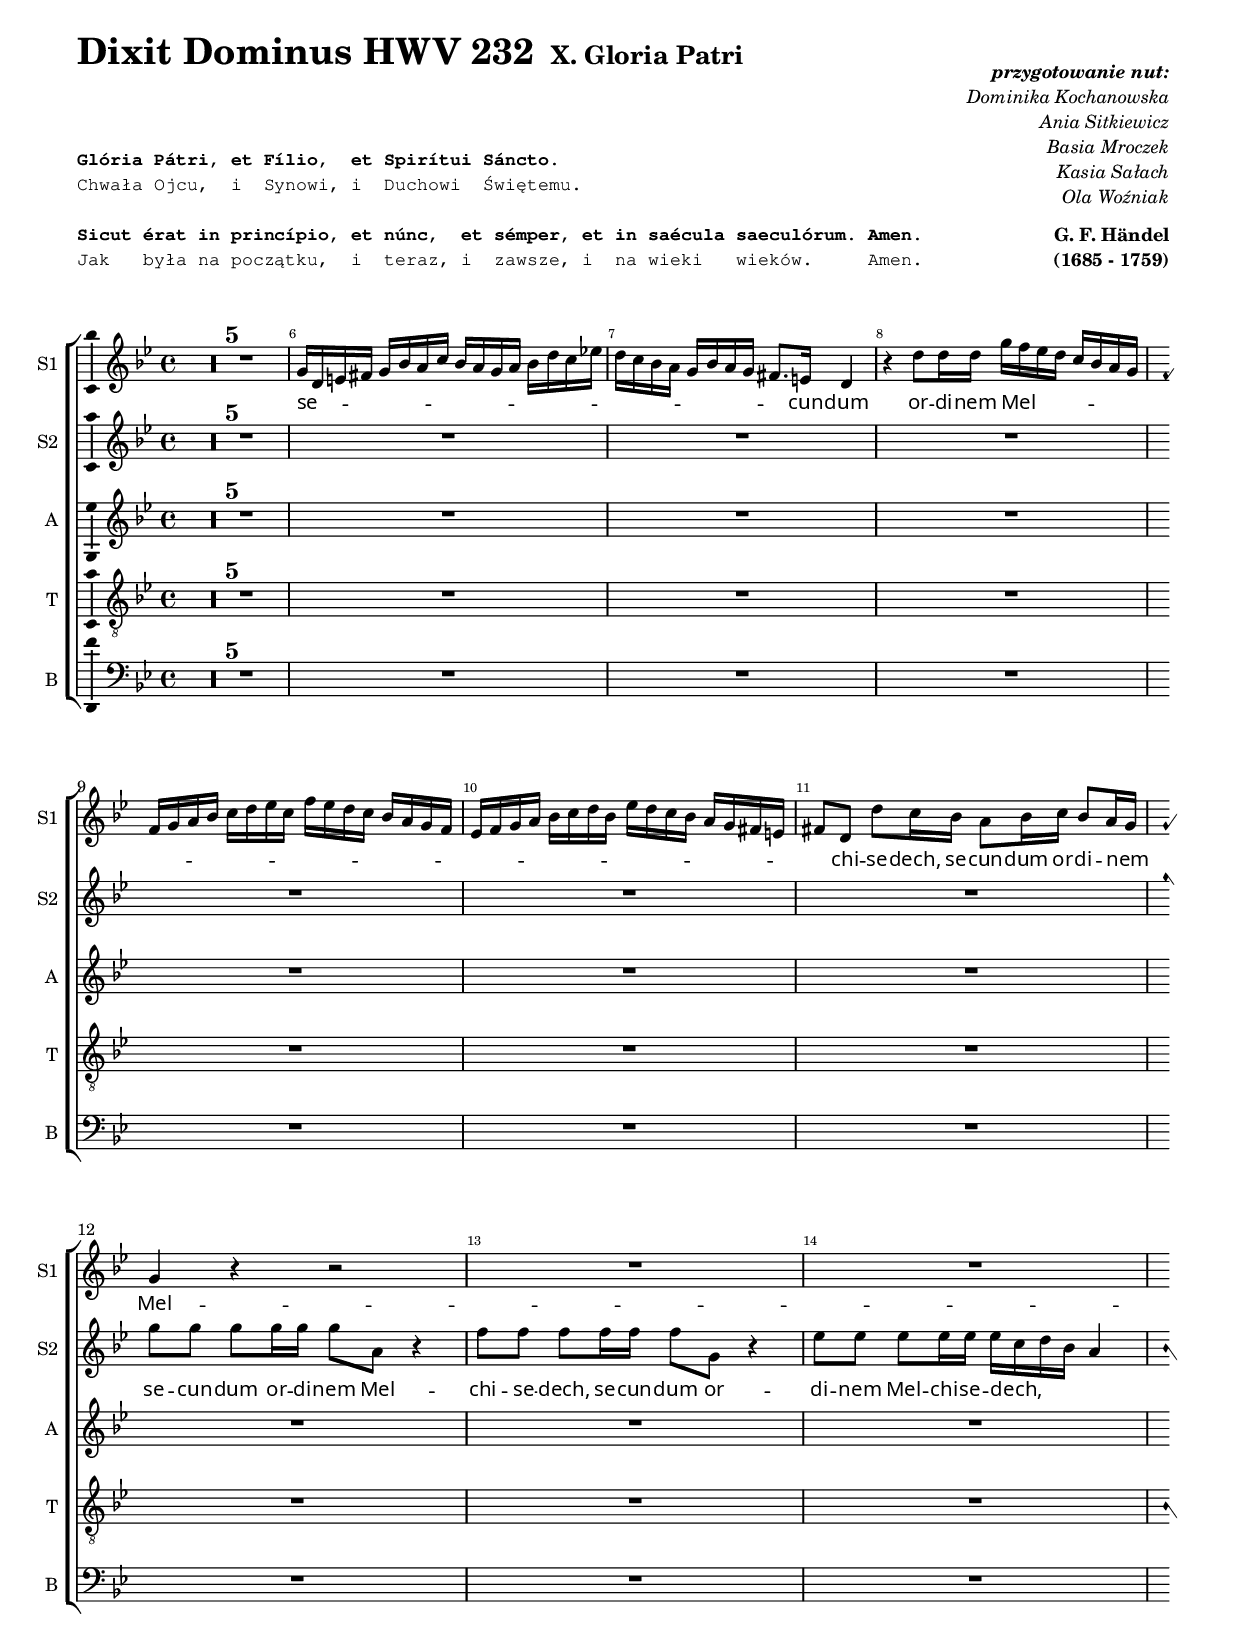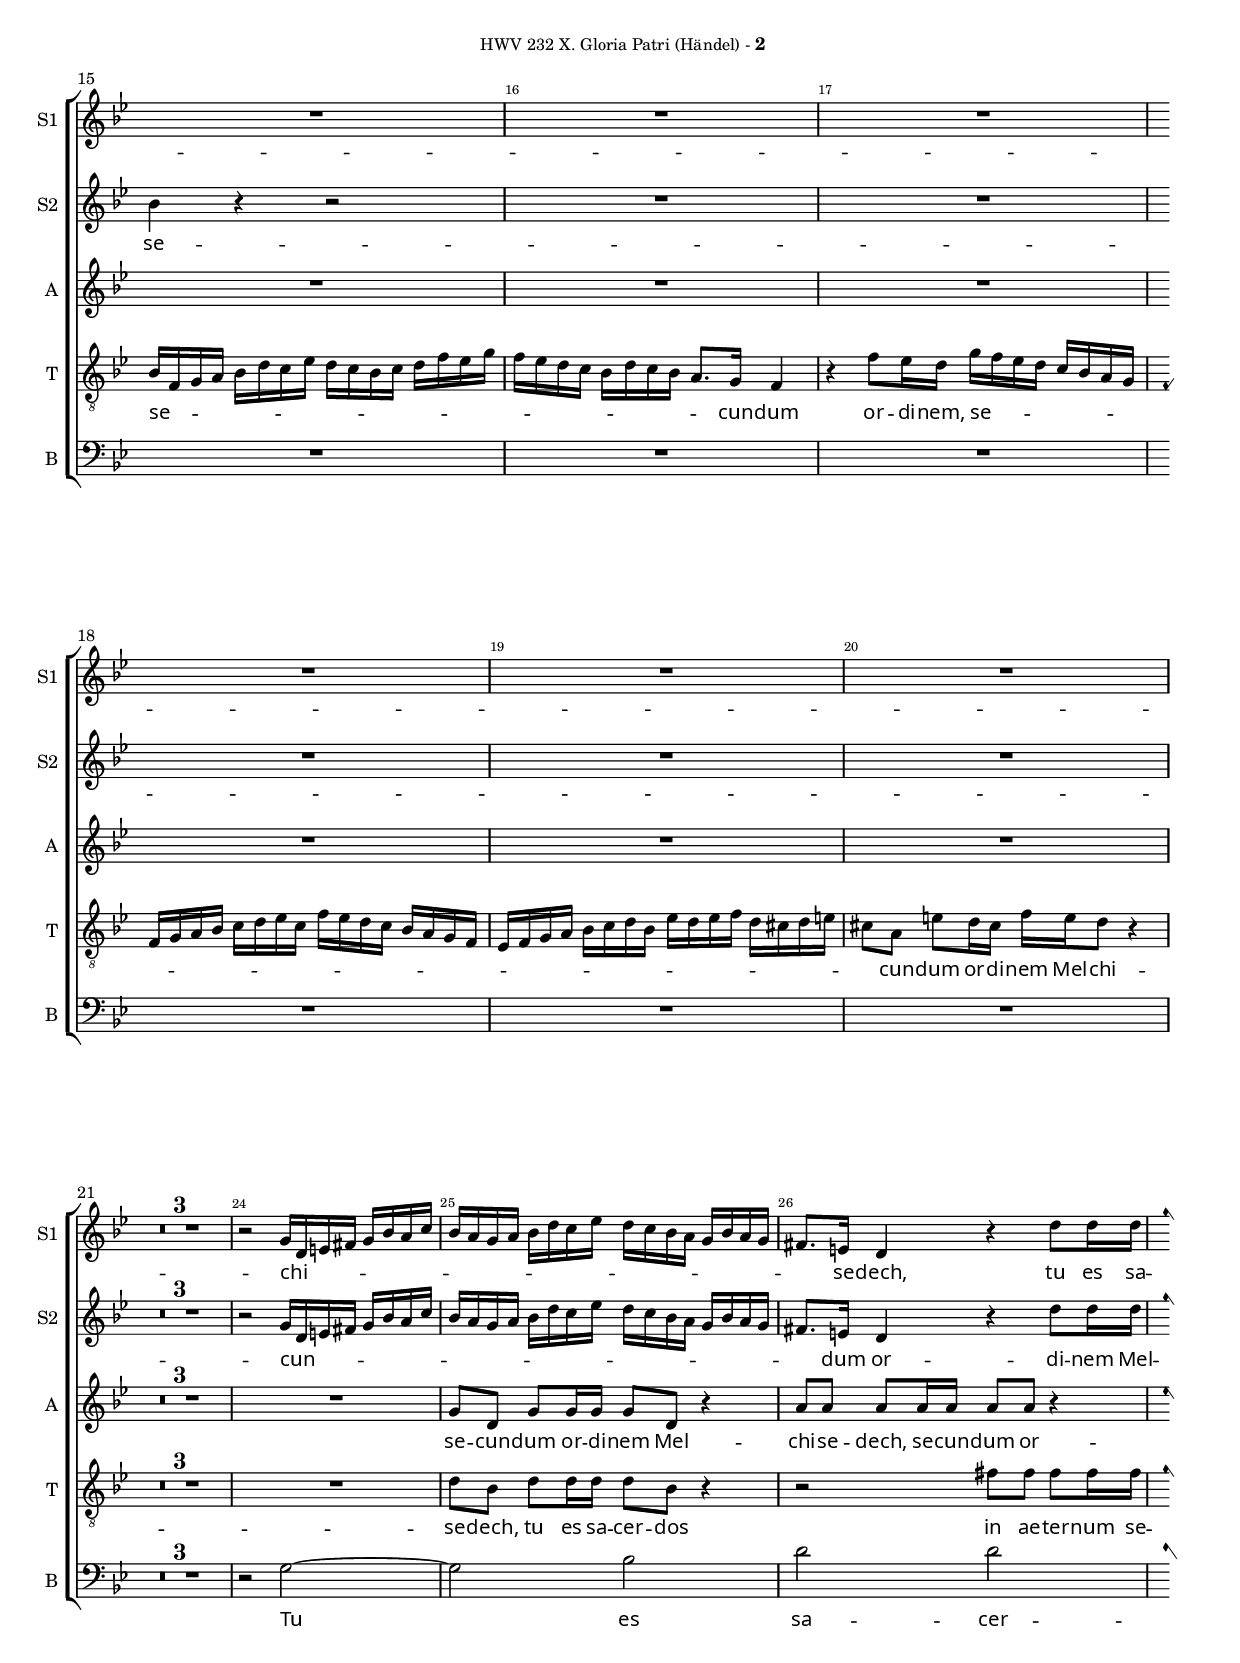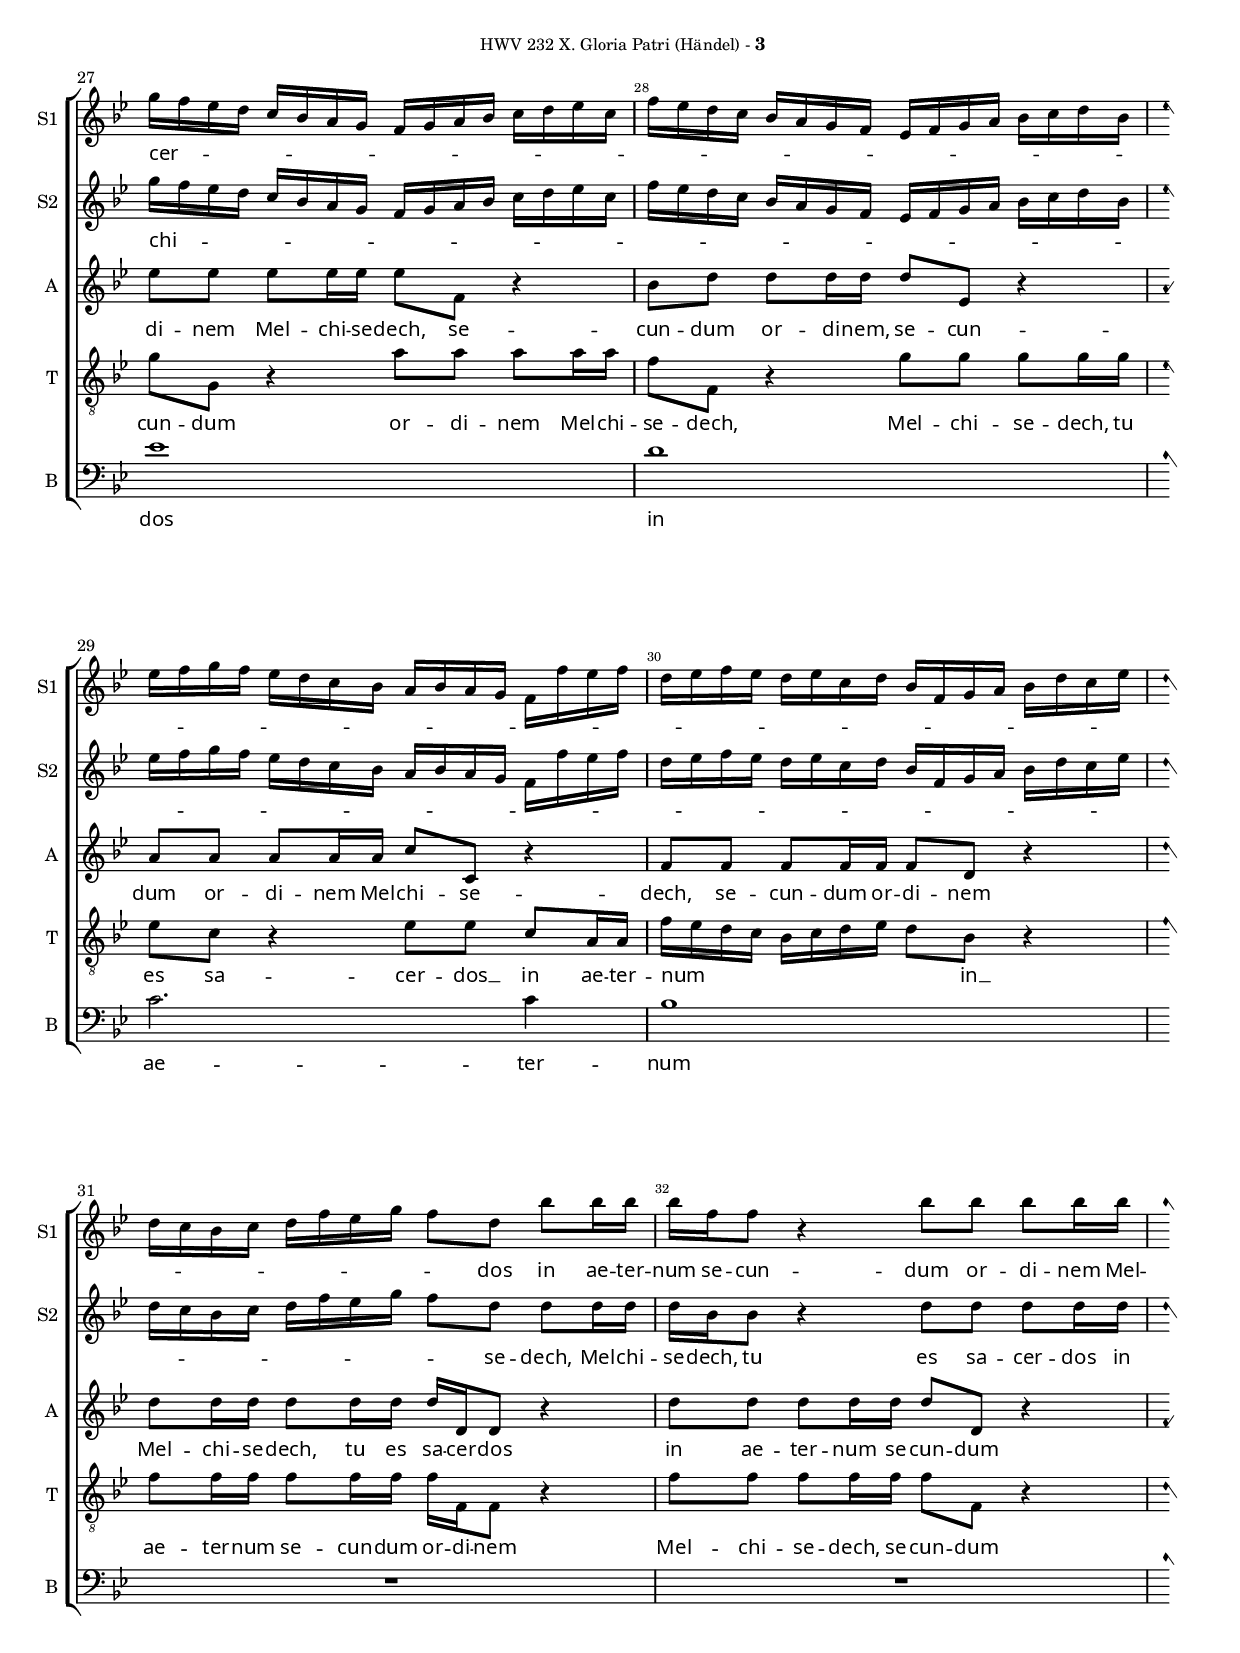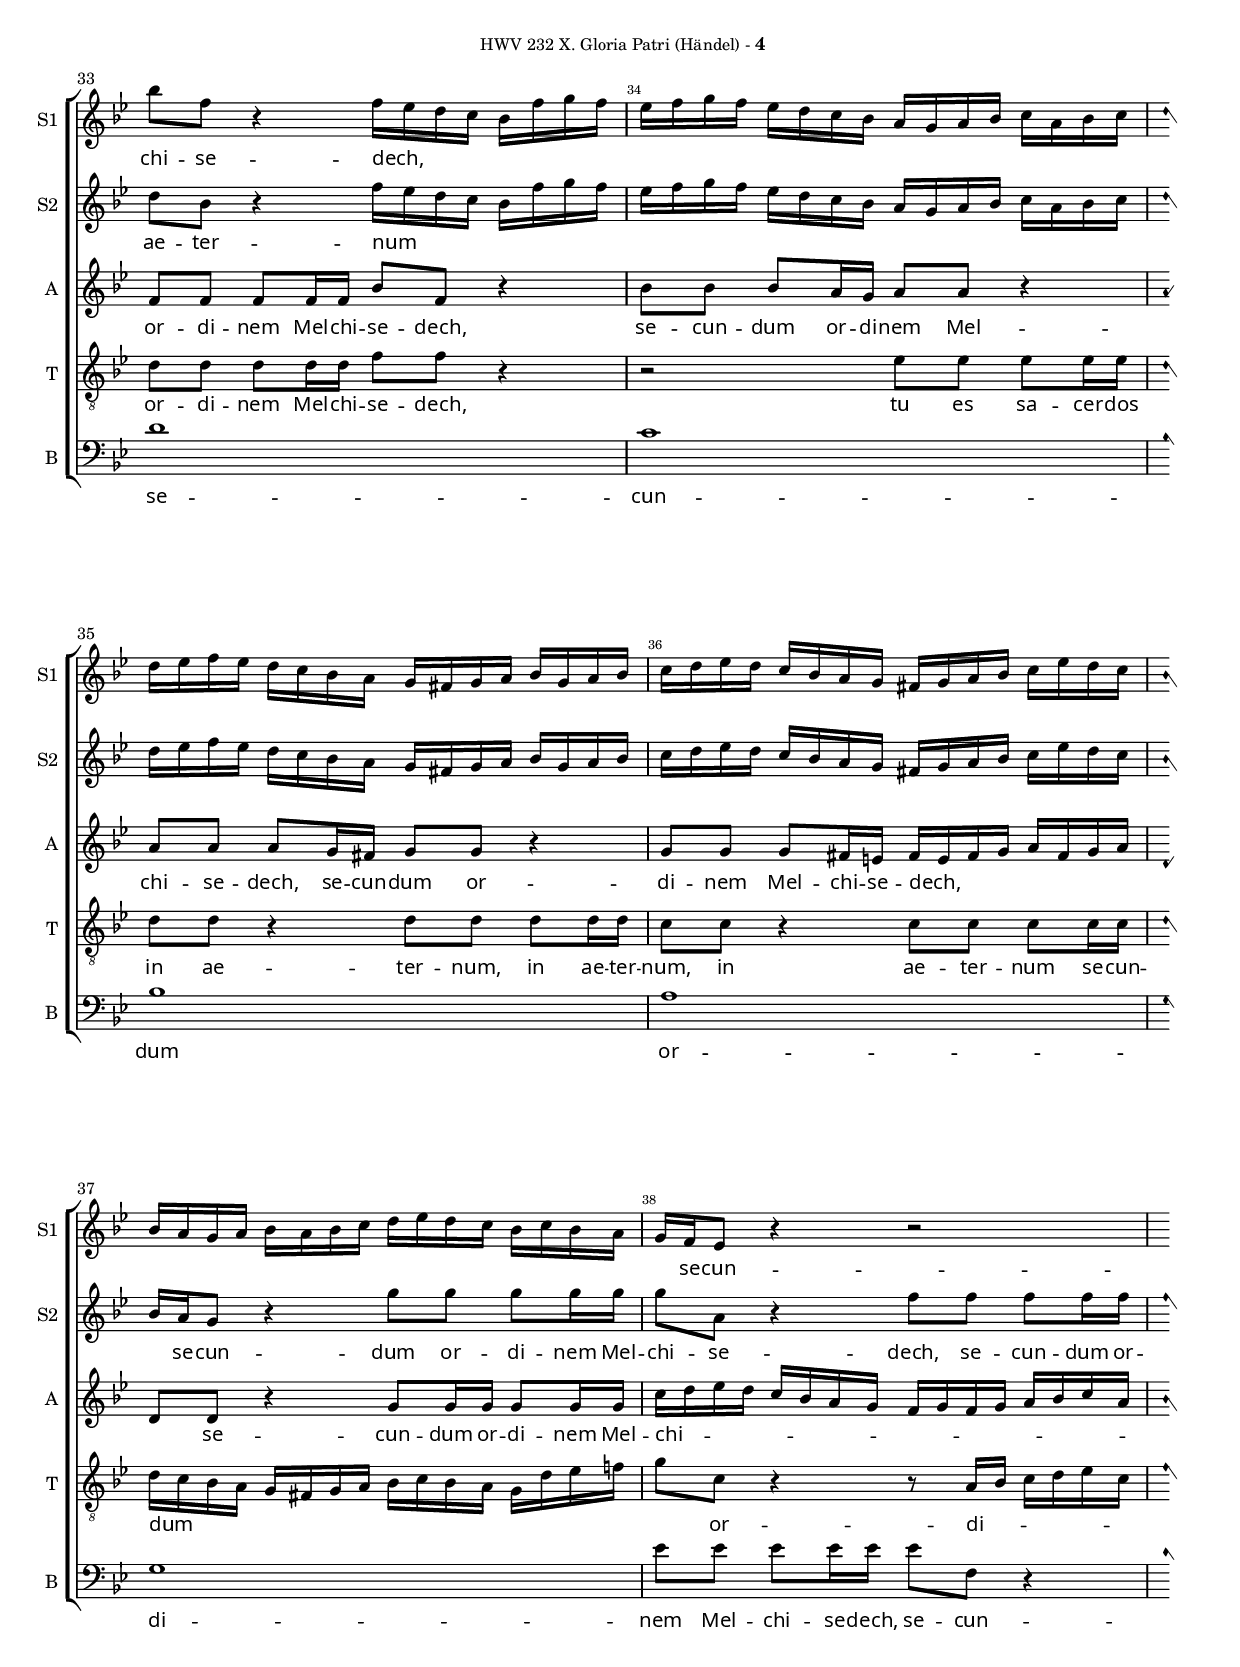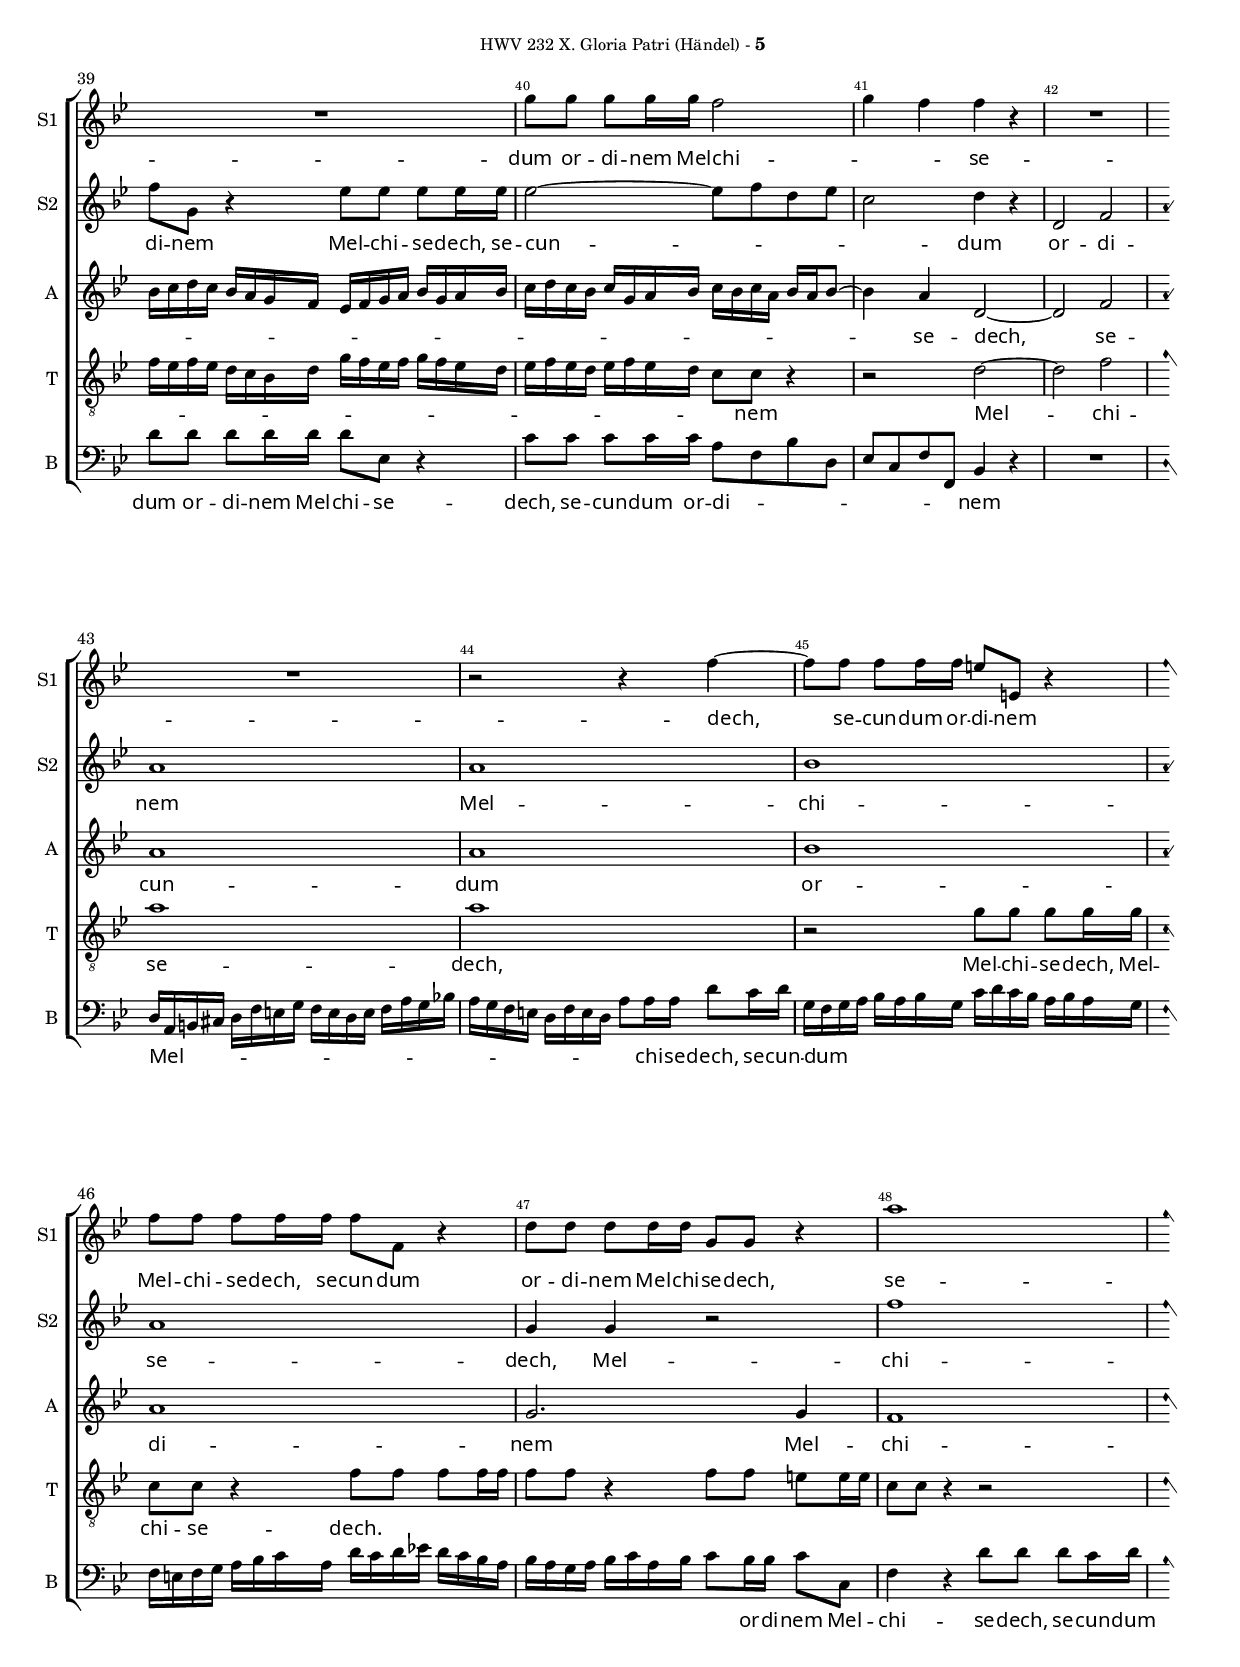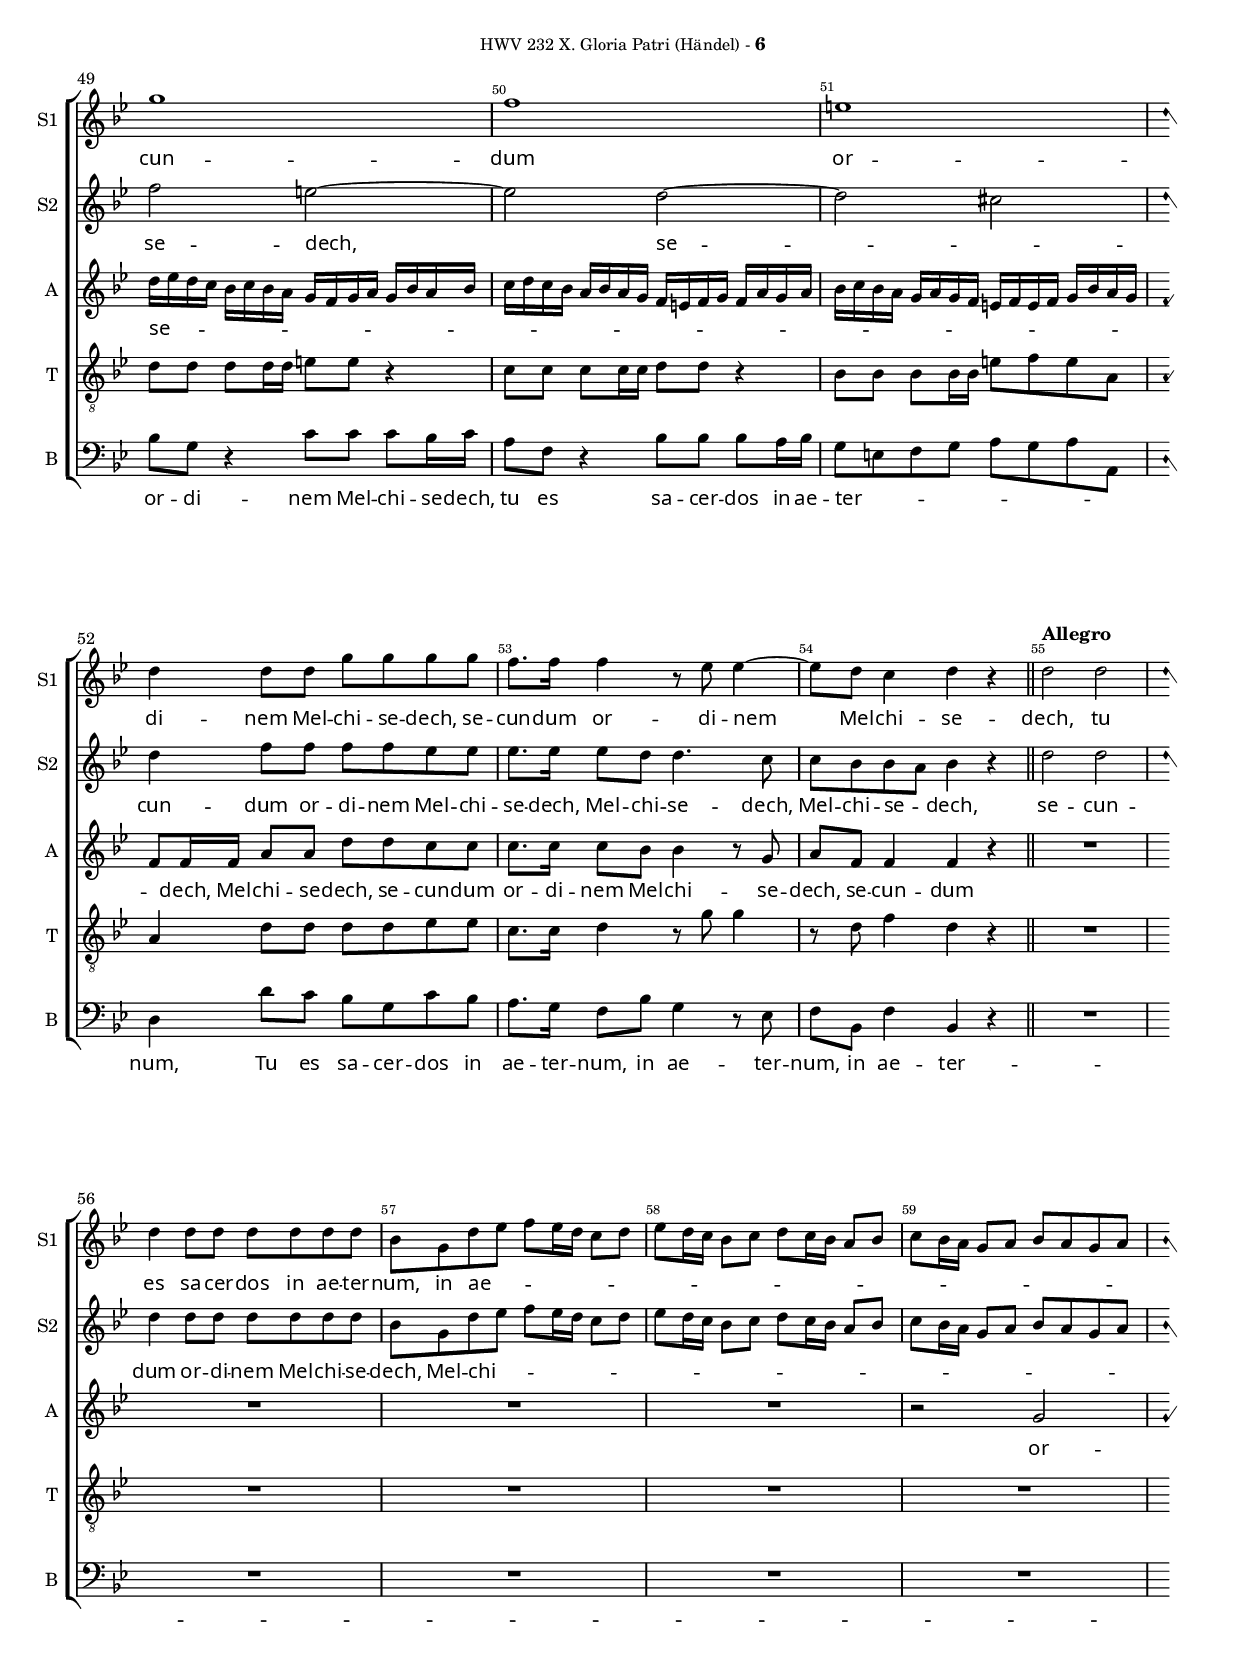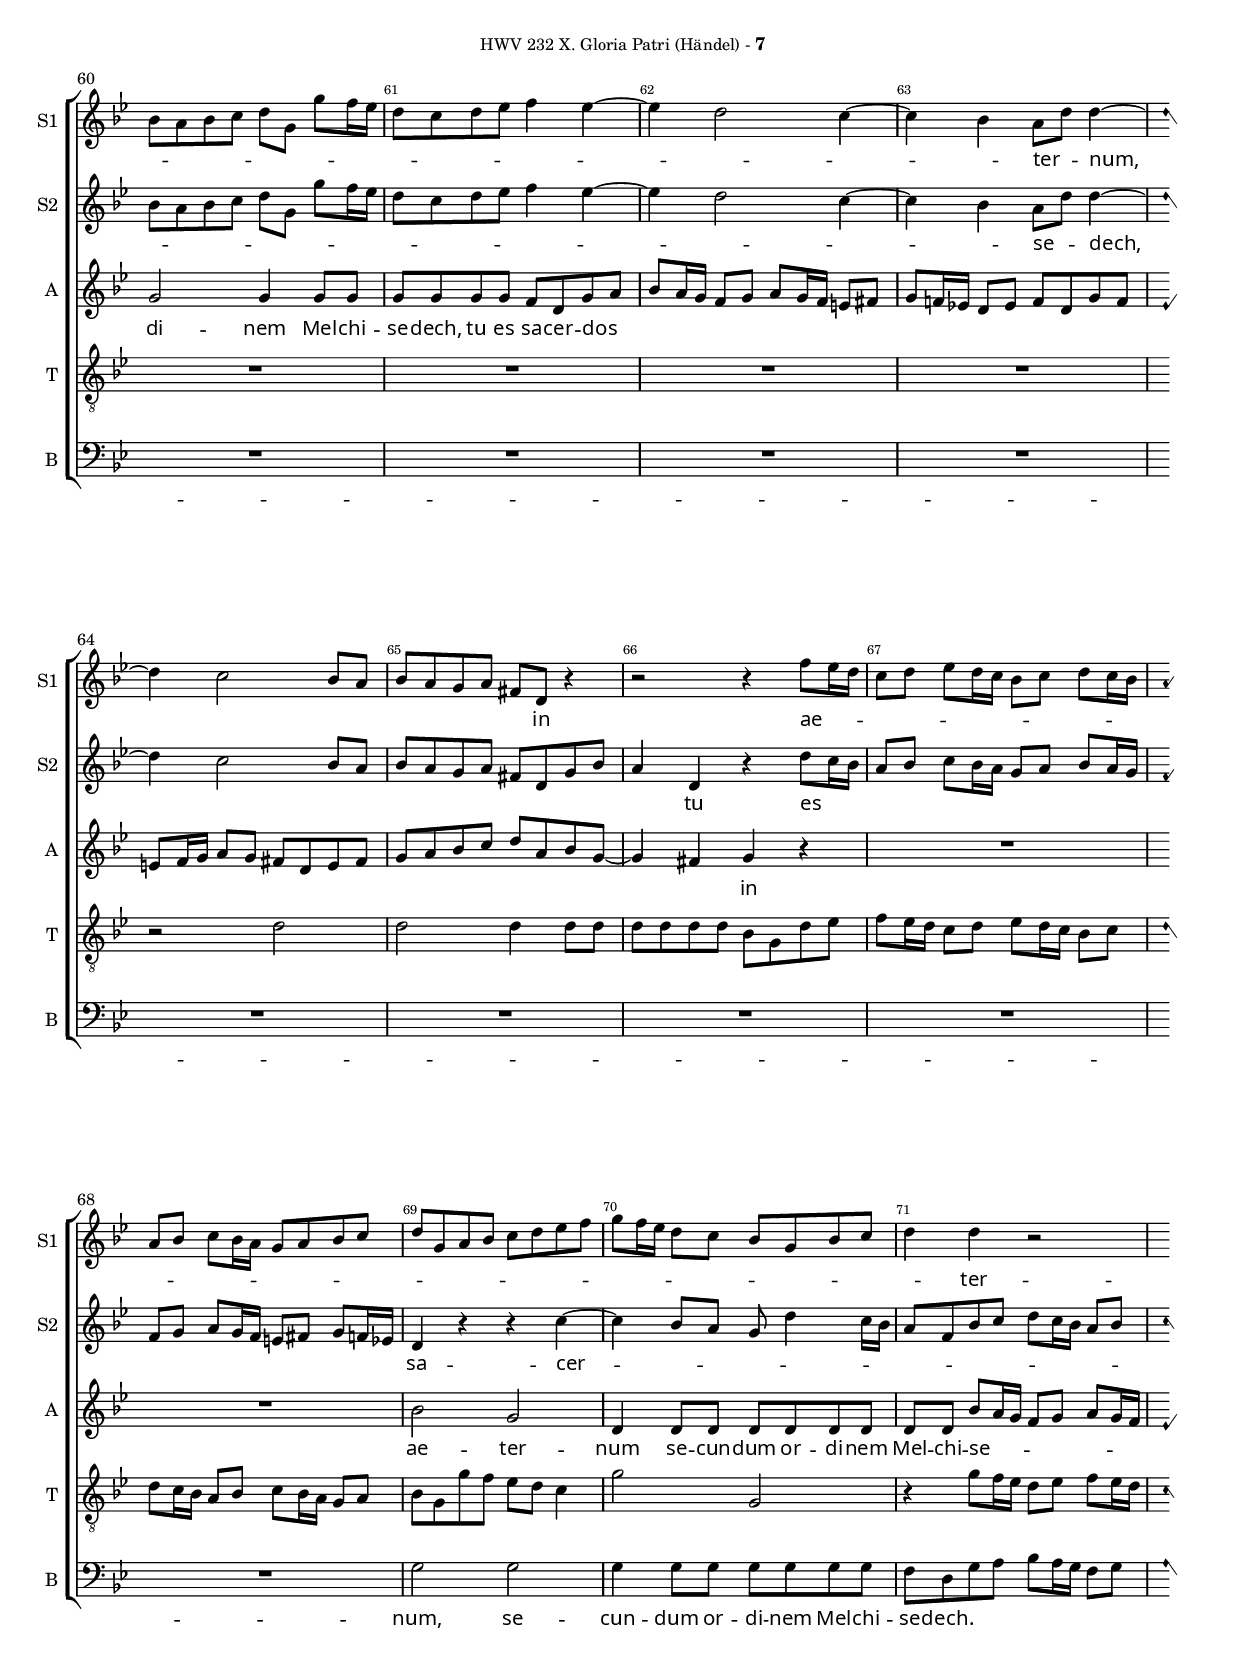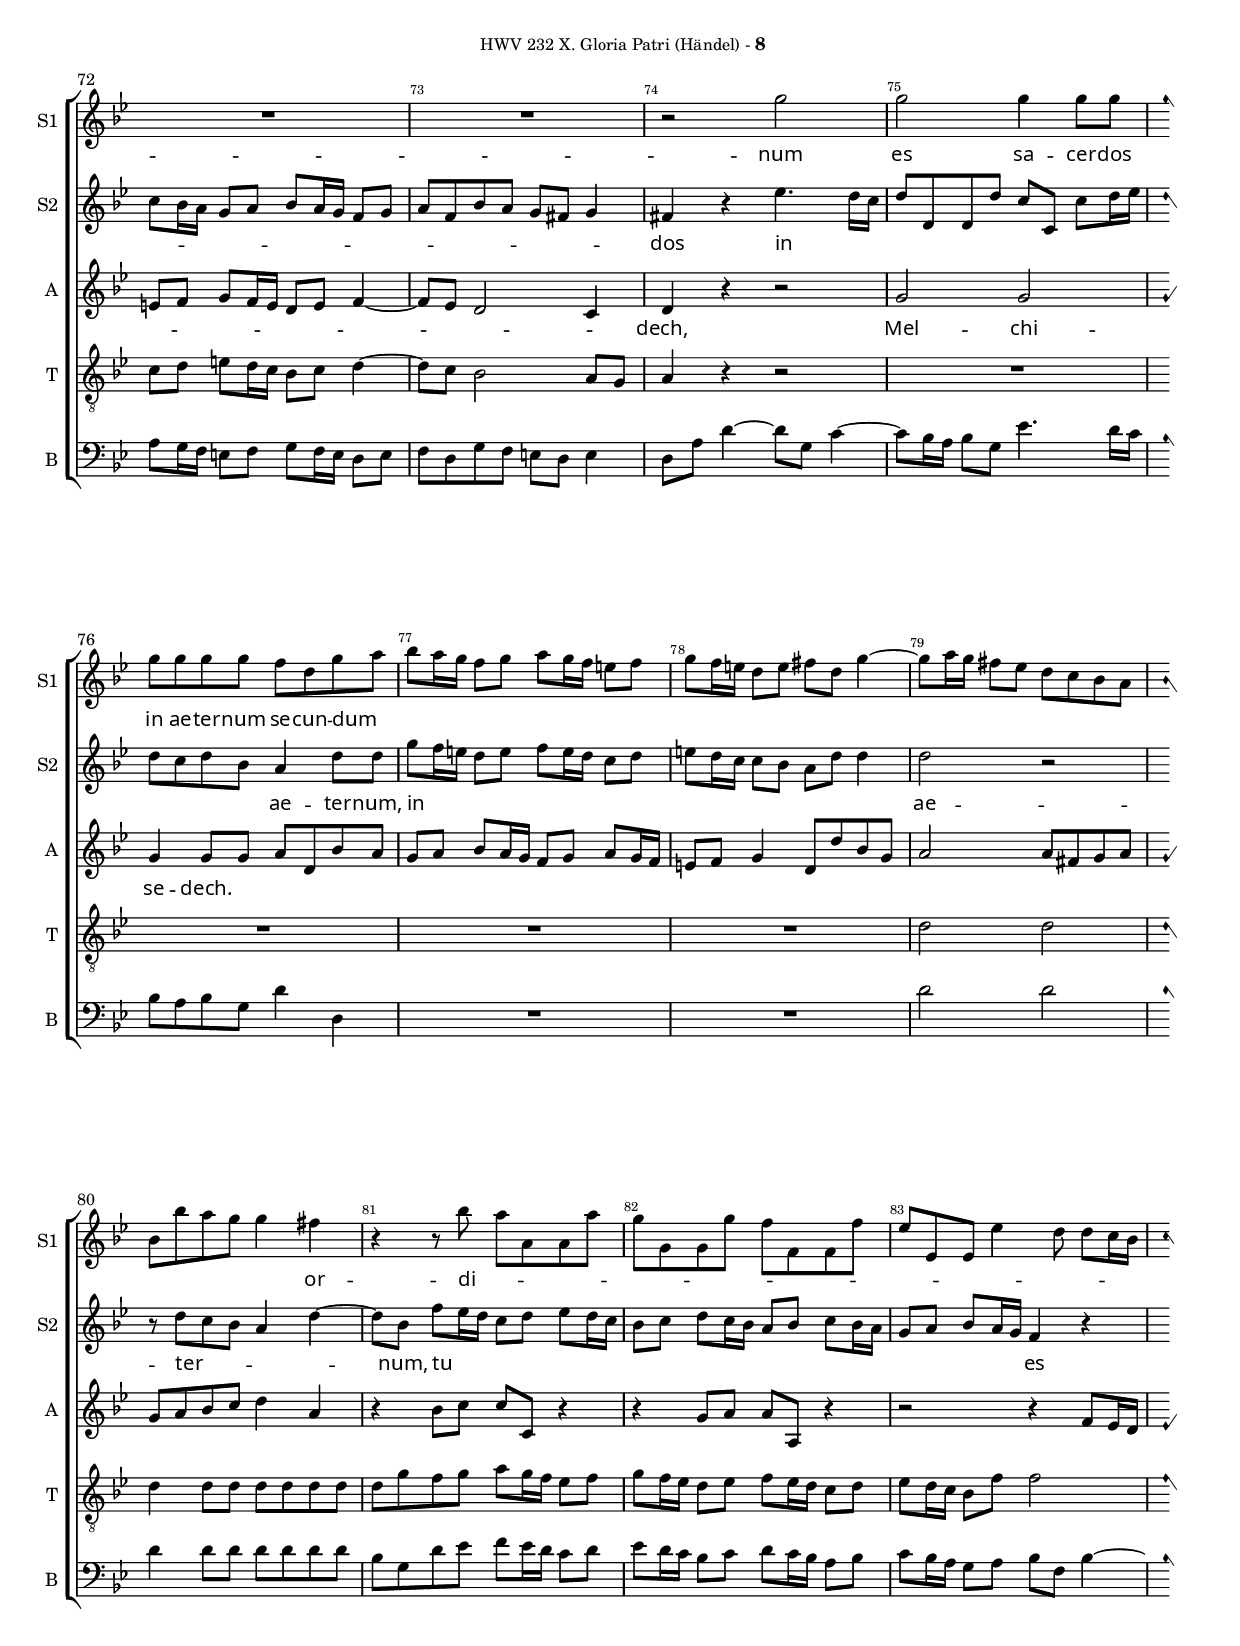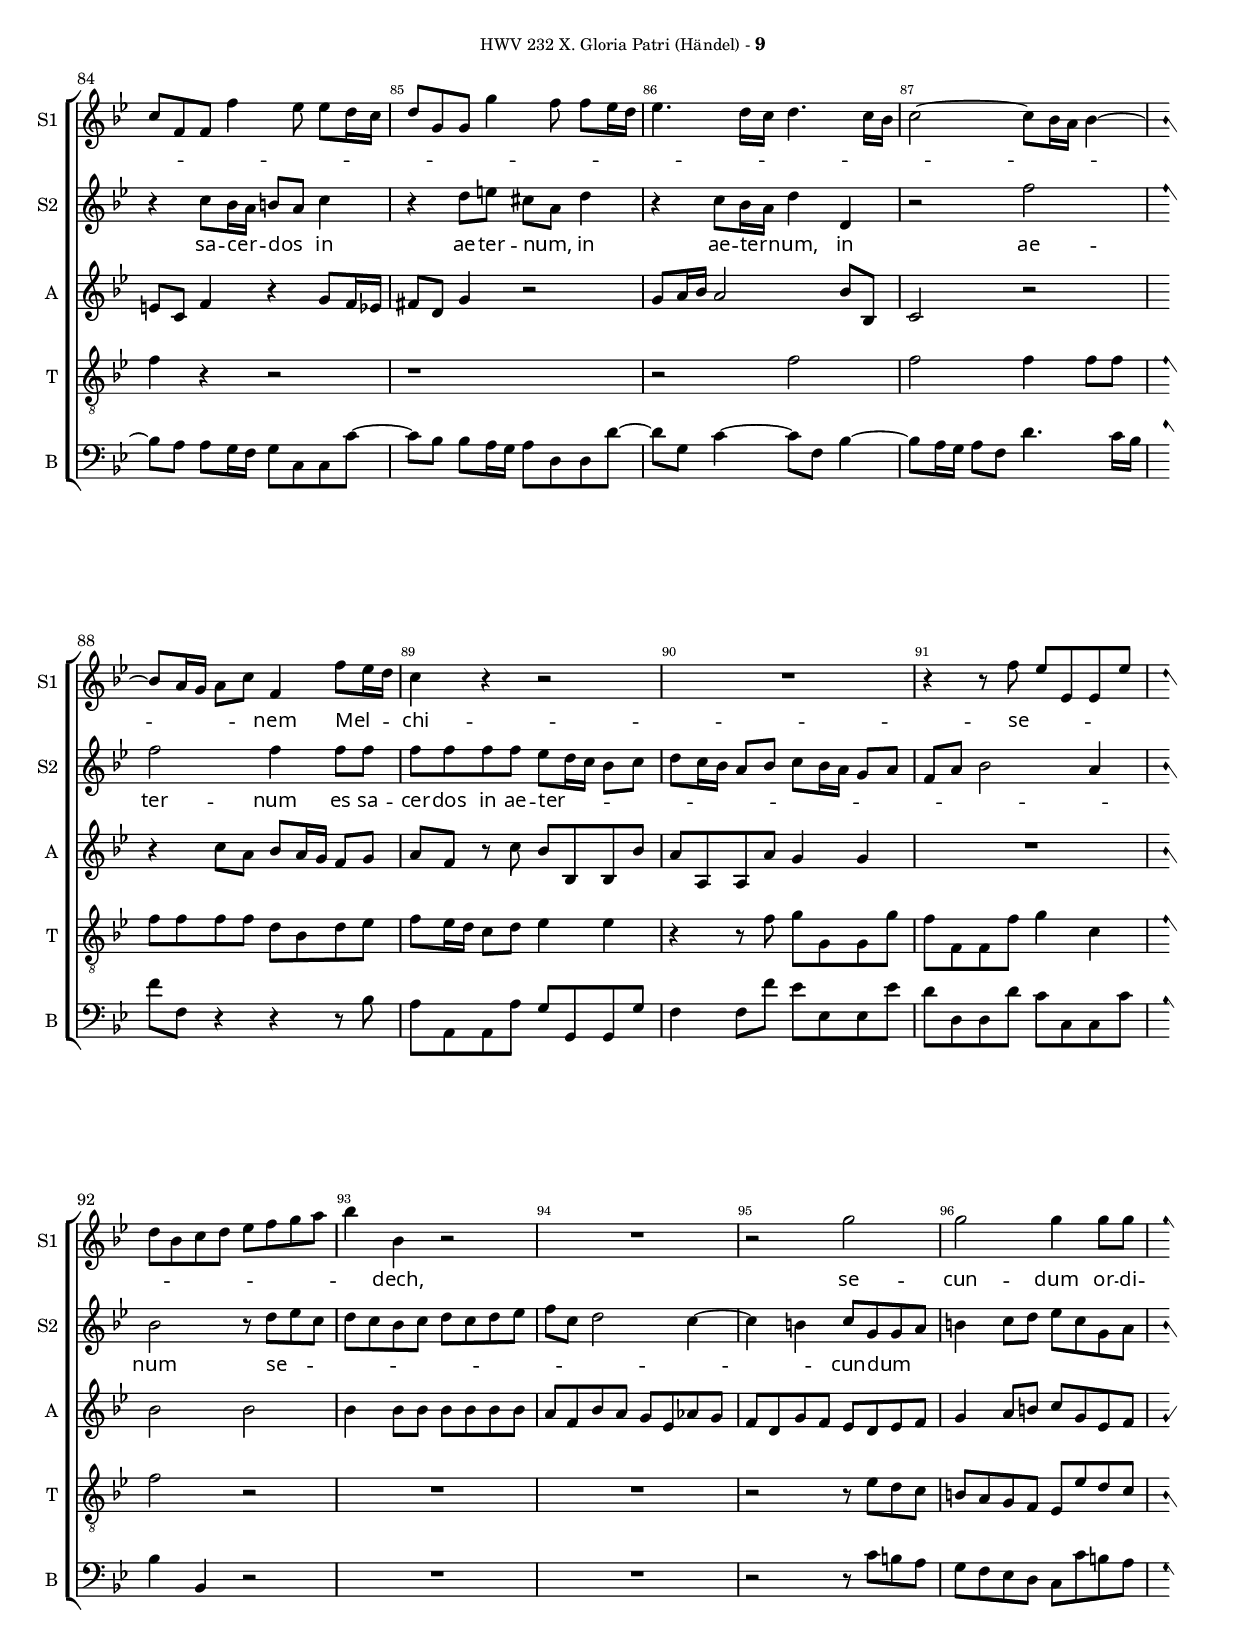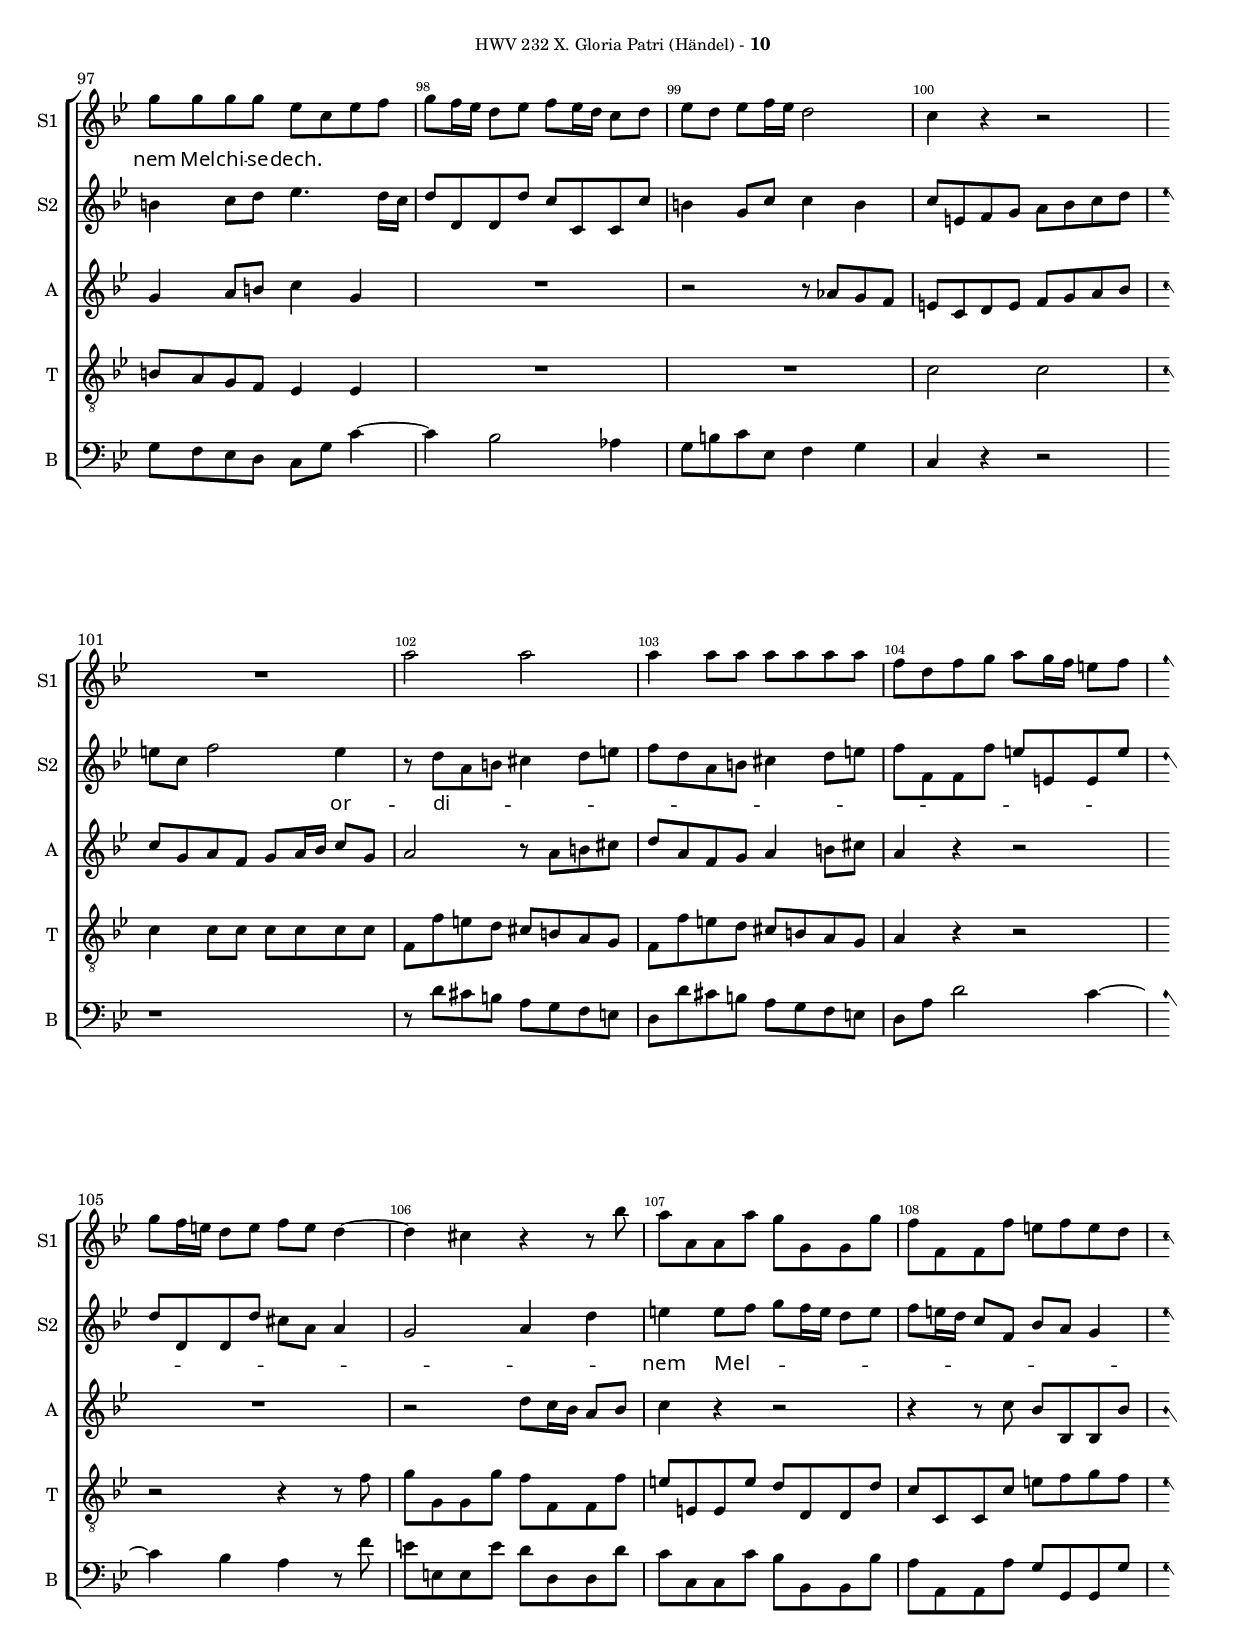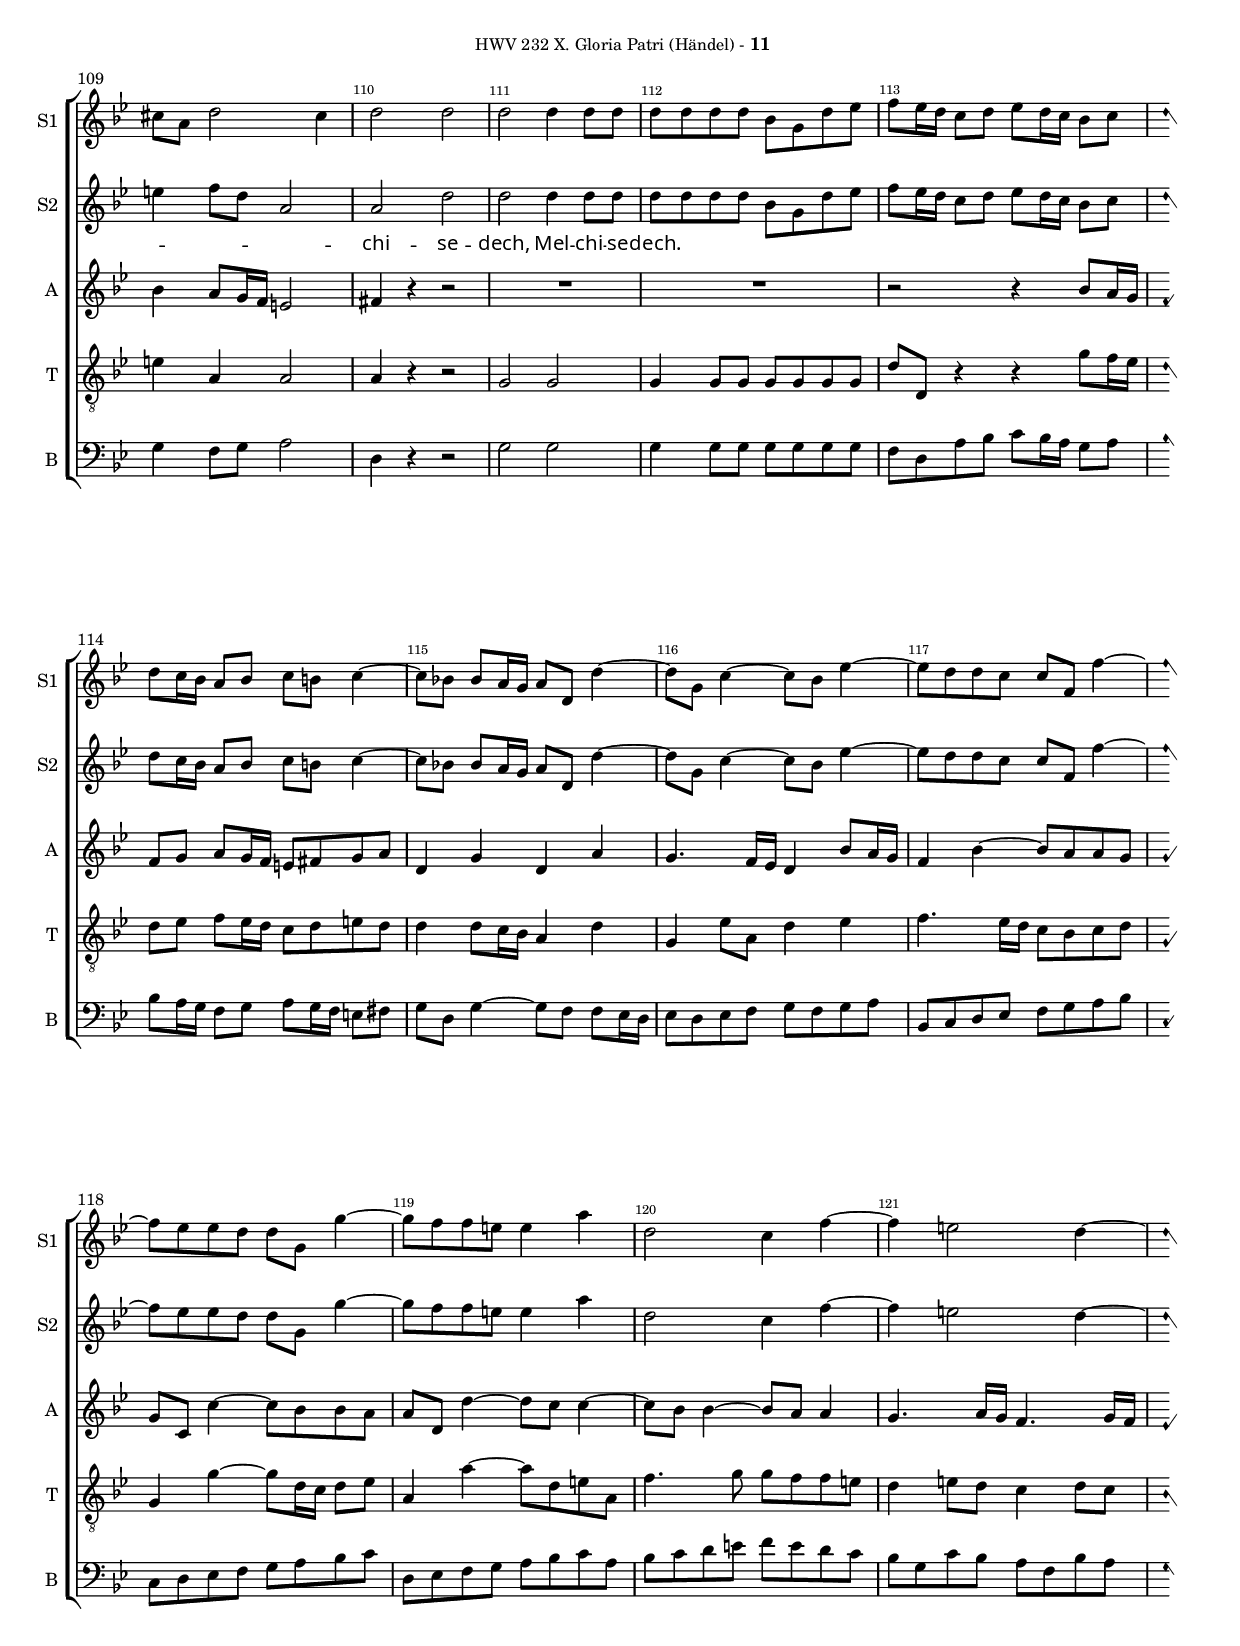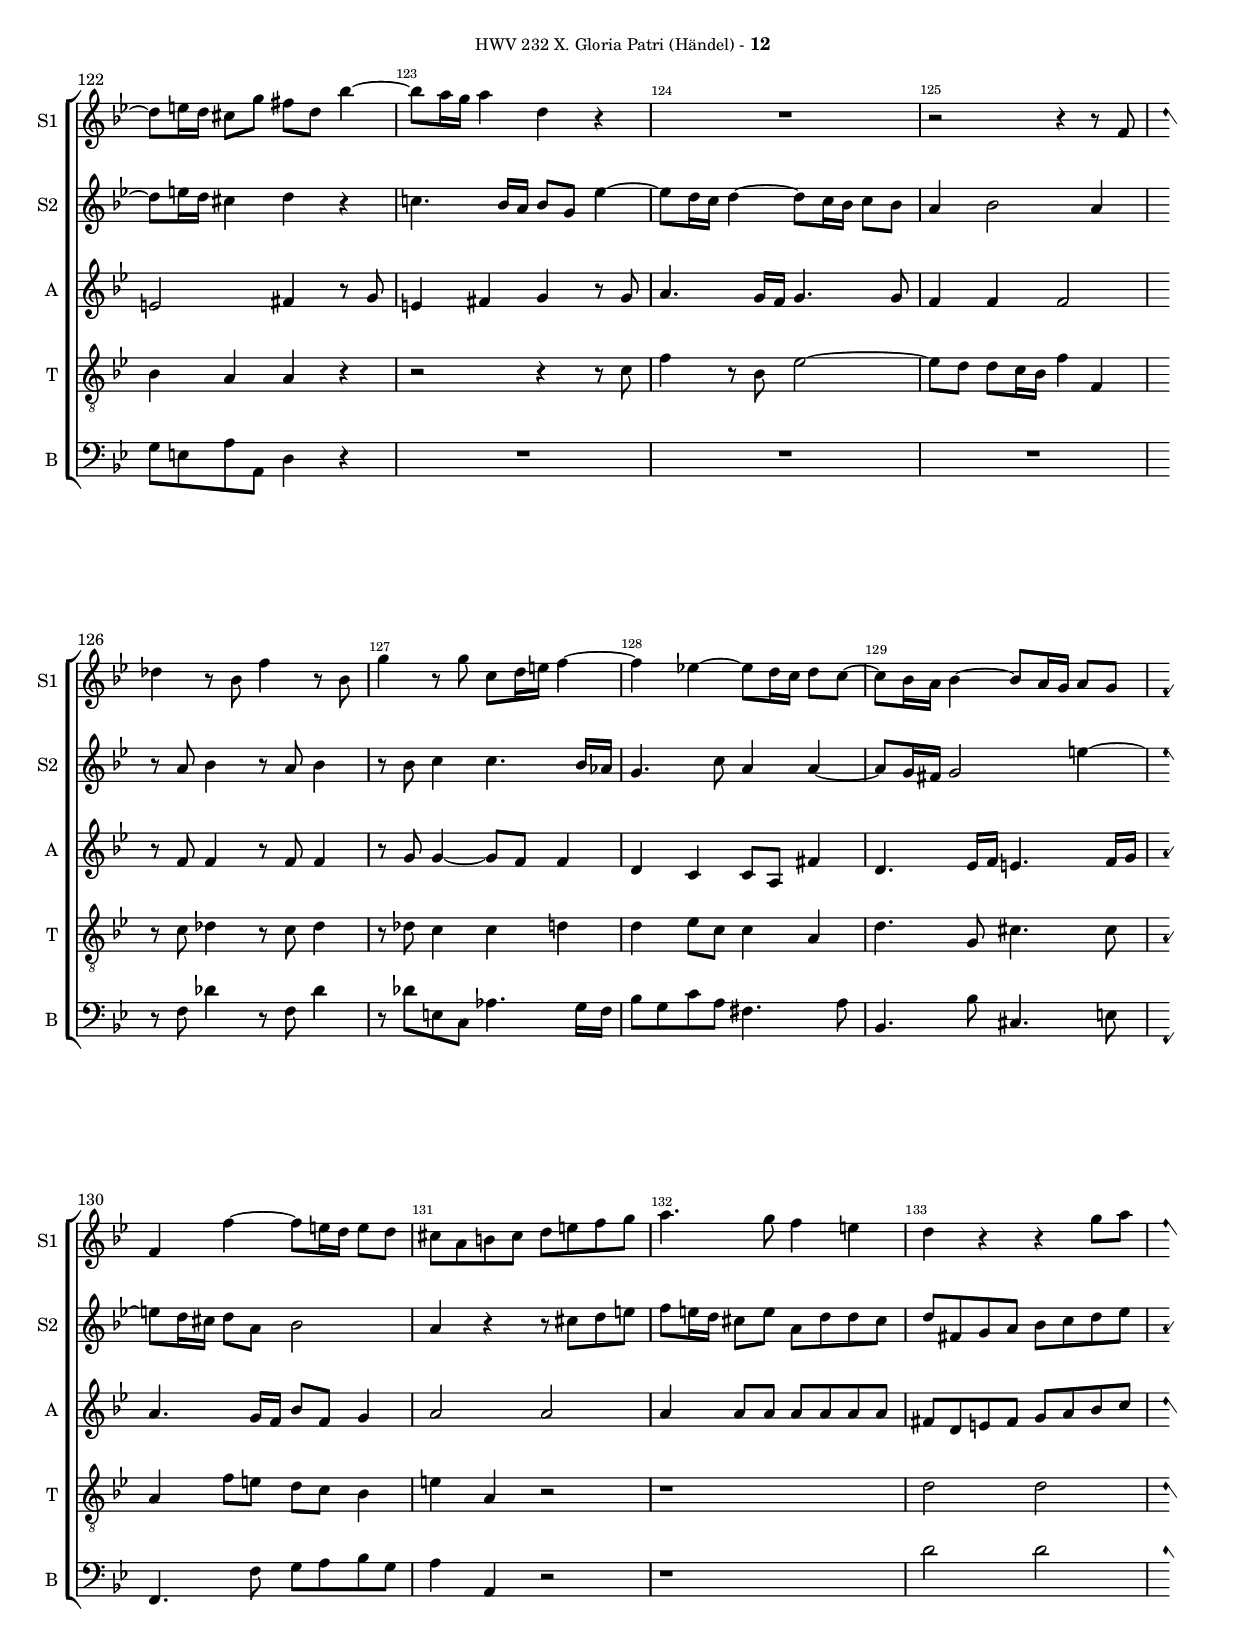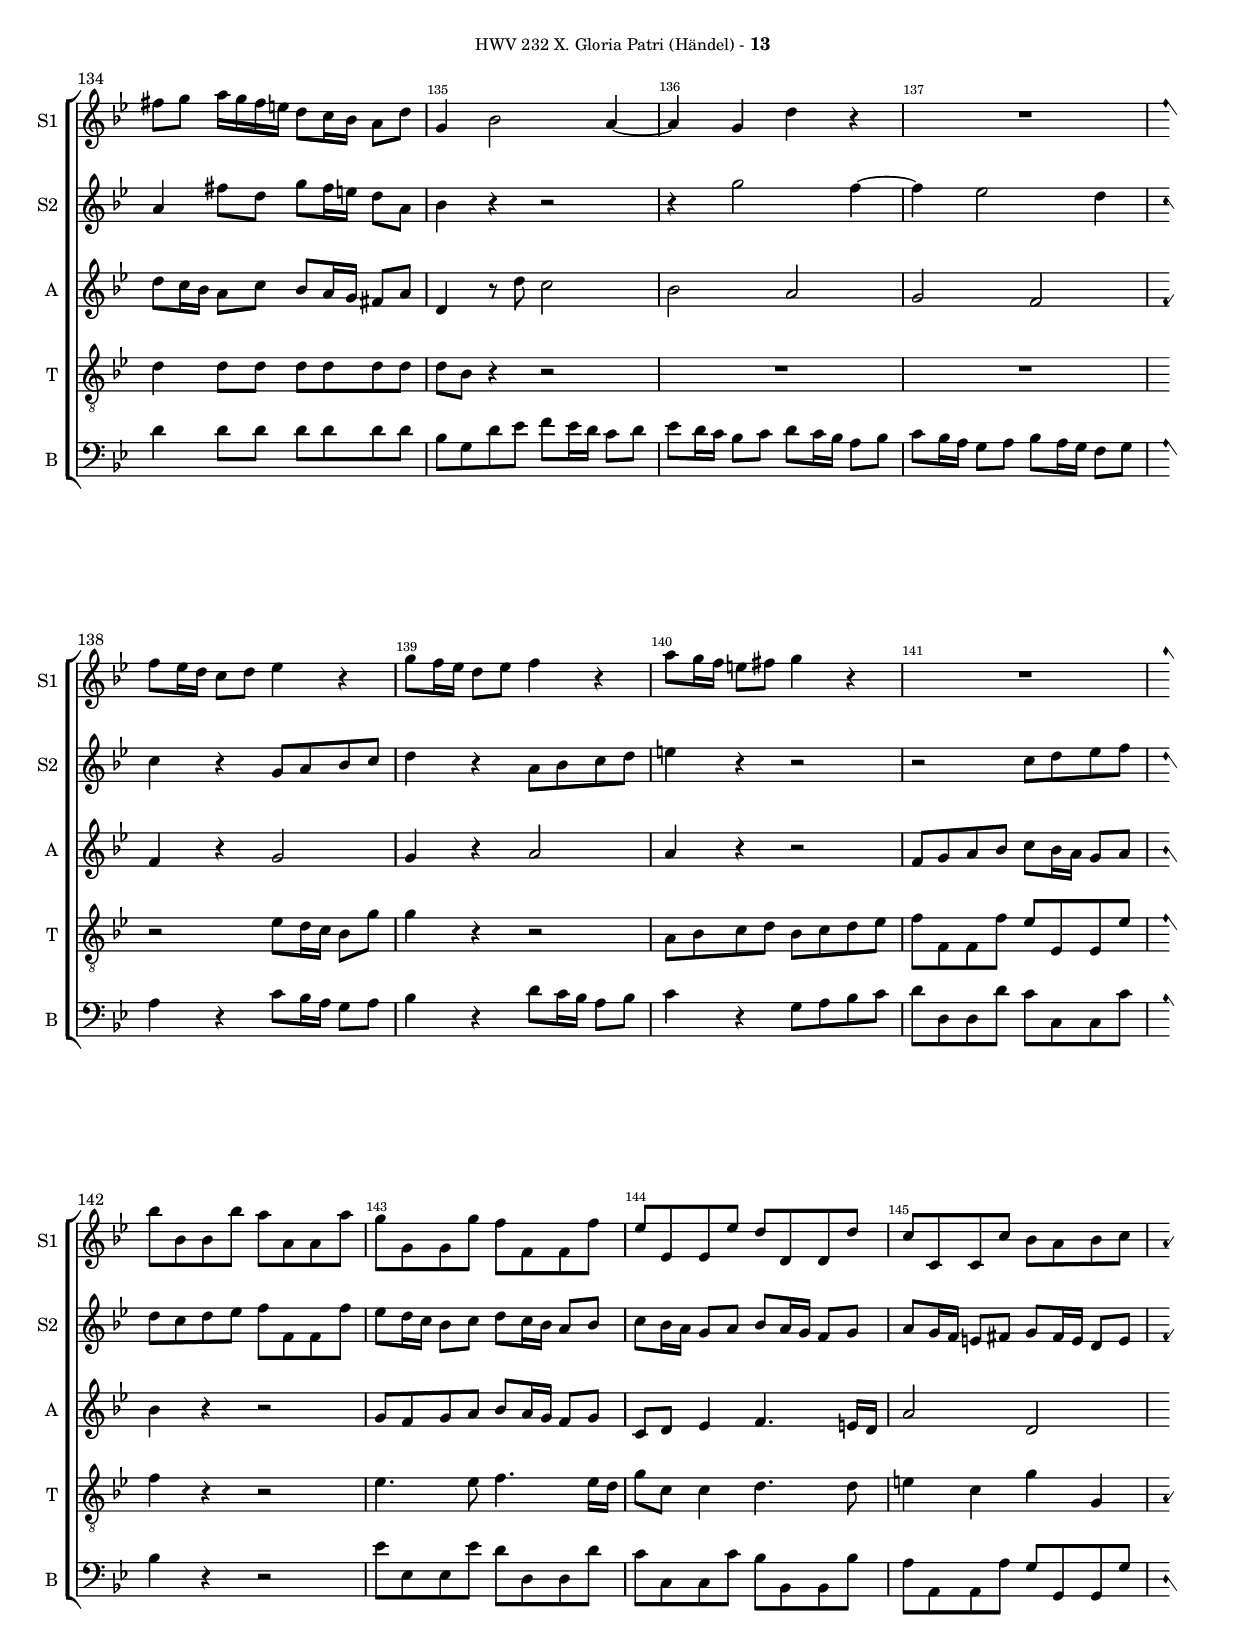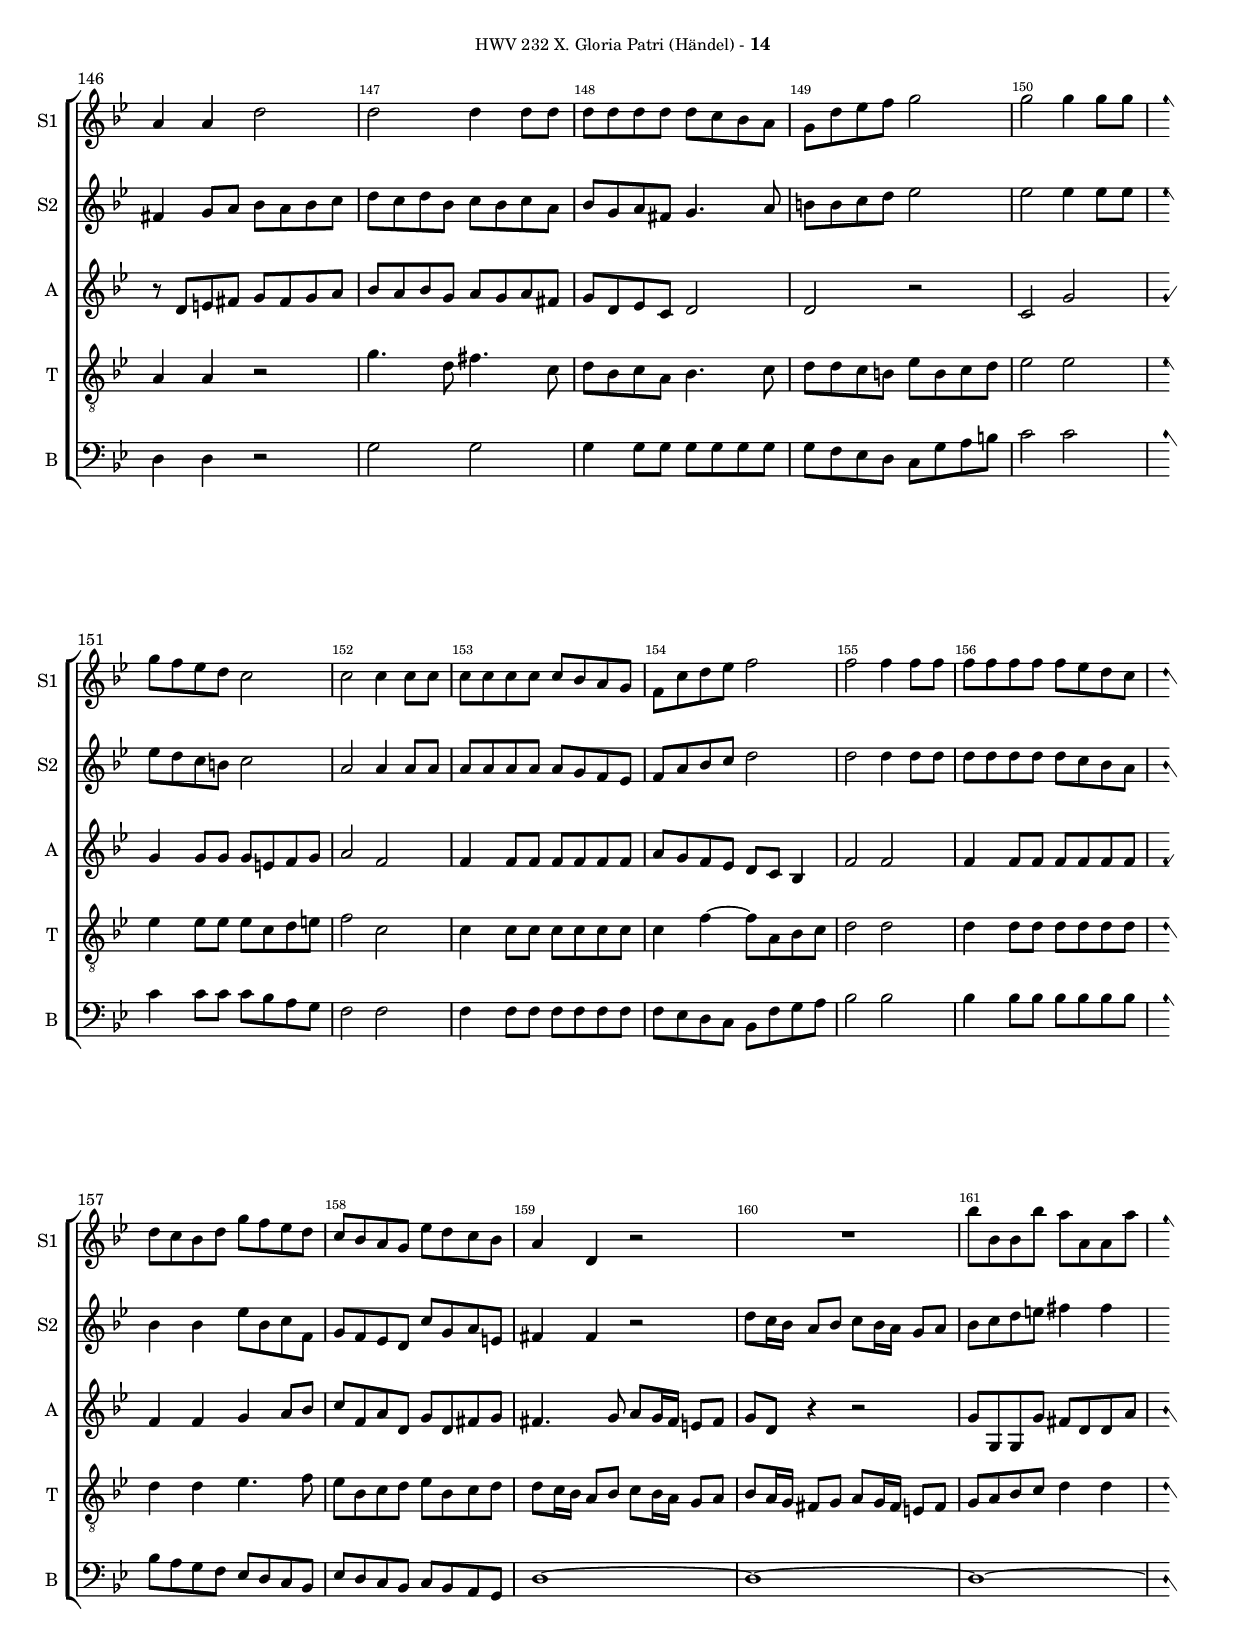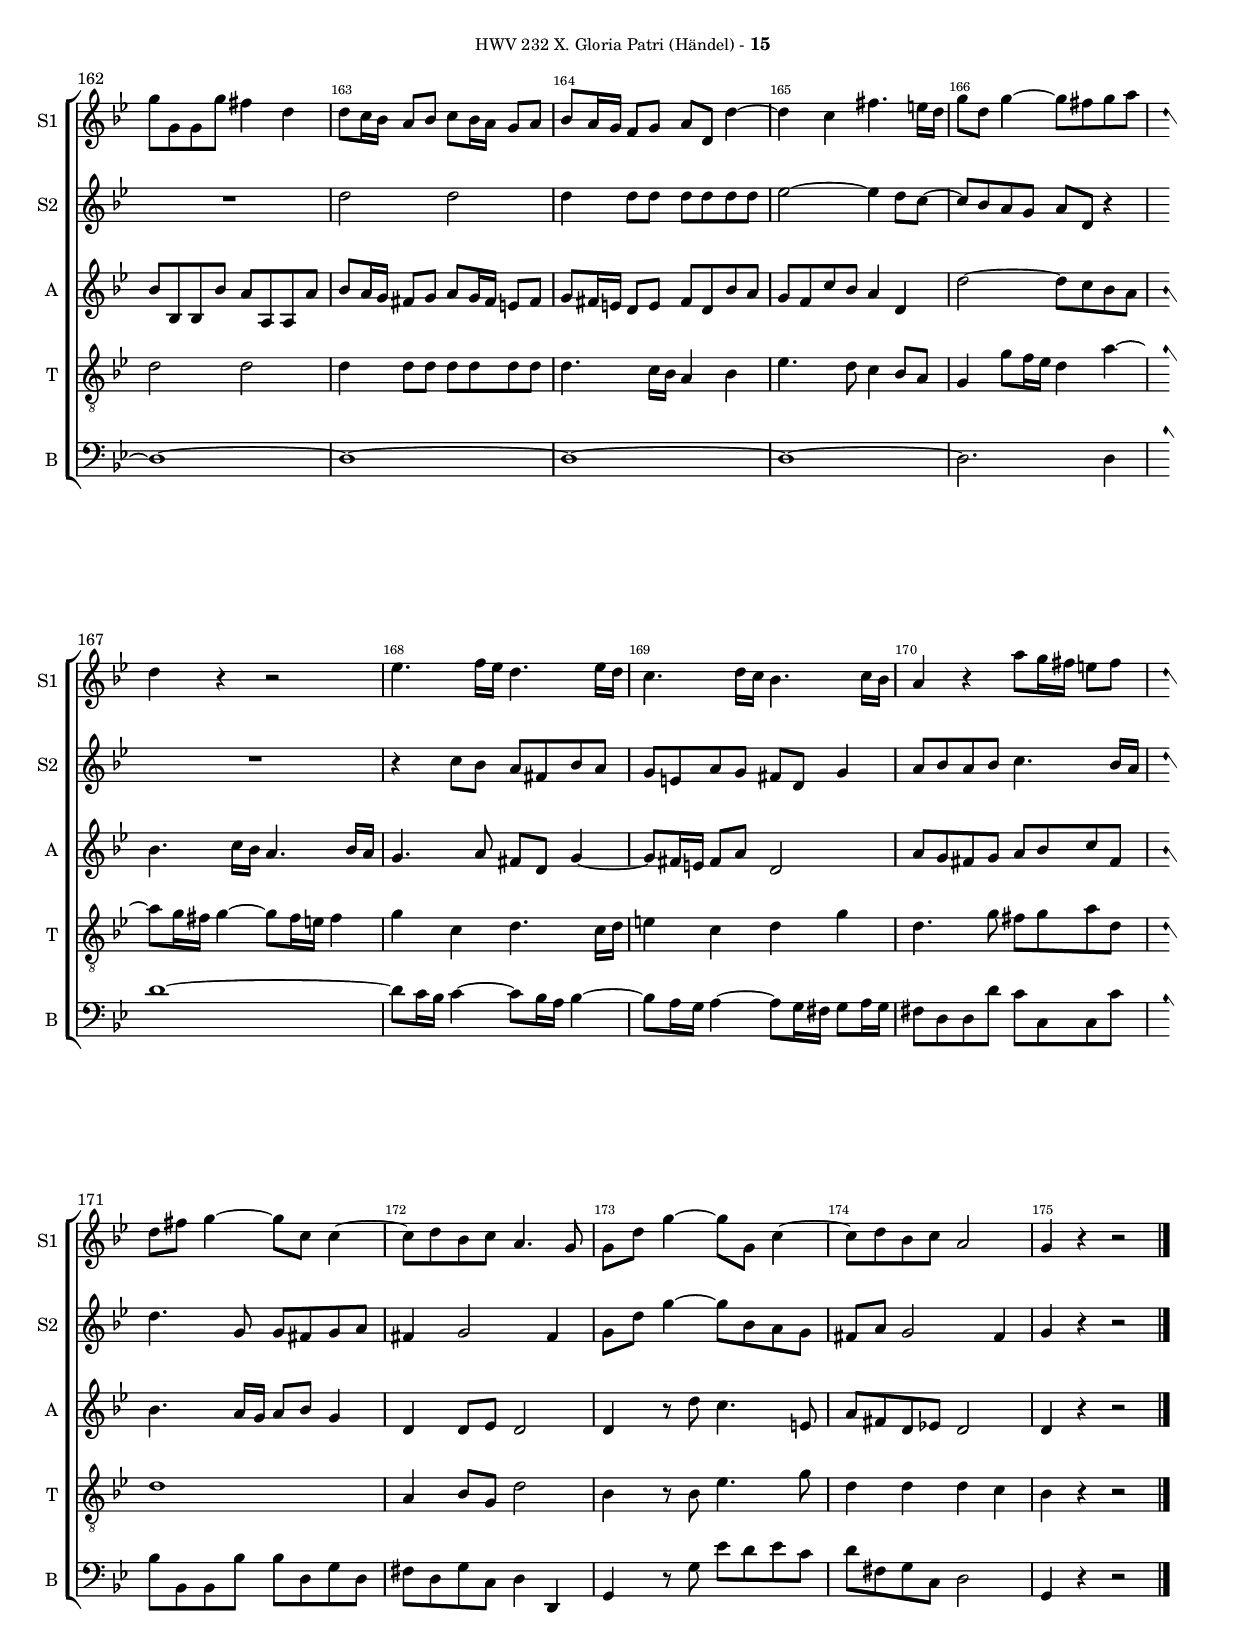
\version "2.15.36"
\pointAndClickOff

#(set-global-staff-size 16)

\bookOutputName "Dixit Dominus cz 10"


scripture = \markup { \column \right-align { 
  \bold "przygotowanie nut:" 
  "Dominika Kochanowska"
  "Ania Sitkiewicz"
  "Basia Mroczek" 
  "Kasia Sałach"
  "Ola Woźniak"
  " "
} }

translation = \markup {
  \typewriter {
    \column {
      \vspace #1
      \bold "Glória Pátri, et Fílio,  et Spirítui Sáncto."
            "Chwała Ojcu,  i  Synowi, i  Duchowi  Świętemu."
      " "
      \bold "Sicut érat in princípio, et núnc,  et sémper, et in saécula saeculórum. Amen."
            "Jak   była na początku,  i  teraz, i  zawsze, i  na wieki   wieków.     Amen."
    }
  }
}

composerShort = "(Händel)"

\paper {
  page-count = #15
  %system-count = #27
  systems-per-page = #3
  indent = 0 \mm
  short-indent = 0 \mm
  top-margin = 7 \mm
  % bottom-margin = 6 \mm
  left-margin = 13 \mm
  right-margin = 12 \mm
  % line-width = 185 \mm
  top-markup-spacing #'basic-distance = 4
  markup-system-spacing #'basic-distance = 37
  top-system-spacing #'basic-distance = 8
  top-system-spacing #'padding = 2
  last-bottom-spacing #'basic-distance = 9
  %ragged-last-bottom = ##f
  % annotate-spacing = ##t
  \include "EpifaniaHeaders.ily"
}

\header {
  ﻿title = "Dixit Dominus HWV 232"
subtitle = "X. Gloria Patri"
composer = \markup { 
    \right-column {
        "G. F. Händel"
        "(1685 - 1759)"
      }
  }

  % tagline = ##f
}

sharedProperties = {
  ﻿\compressFullBarRests
\set Score.tempoHideNote = ##t
  \dynamicUp
  \set Timing.beamHalfMeasure = ##f

}

individualBreaks = {
  
}

\include "miscCommands.ily"
\include "lyricsStruct.ily"
﻿
sopranoOneMusicVar = { % \tag #'aCappella { 
\relative f' {
  \clef G
  
  \key g \minor
  
  \time 4/4
  \tempo 4 = 90
  
  \tag #'aCappella { R1*5 }
  g16\melisma d e fis g bes a c bes a g a bes d c ees!
  d c bes a g bes a g fis8.\melismaEnd e16 d4
  r d'8 d16 d g\melisma f es d c bes a g
  f g a bes c d ees c f ees d c bes a g f
  es f g a bes c d bes ees d c bes a g fis e
  fis8\melismaEnd d d' c16 bes a8 bes16 c bes8 a16\melisma g\melismaEnd
  g4 r r2
  R1
  \tag #'solo { R1*10 }
  
  %takt 24.
  r2 g16\melisma d e fis g bes a c
  bes a g a bes d c ees d c bes a g bes a g
  fis8.\melismaEnd e16 d4 r d'8 d16 d
  g\melisma f ees d c bes a g f g a bes c d es c
  f ees d c bes a g f ees f g a bes c d bes
  ees f g f ees d c bes a bes a g f f' ees f
  d ees f ees d ees c d bes f g a bes d c ees
  d c bes c d f ees g f8\melismaEnd d bes' bes16 bes
  bes f f8 r4 bes8 bes bes bes16 bes
  bes8 f r4 f16\melisma ees d c bes f' g f
  ees f g f ees d c bes a g a bes c a bes c
  d ees f ees d c bes a g fis g a bes g a bes
  c d ees d c bes a g fis g a bes c ees d c 
  bes a g a bes a bes c d ees d c bes c bes a
  g\melismaEnd f ees8 r4 r2
  R1
  
  %takt 40.
  g'8 g g g16 g f2\melisma
  g4 f\melismaEnd f r
  R1*2
  r2 r4 f~\melisma
  f8\melismaEnd f f f16 f e8 e, r4
  f'8 f f f16 f f8 f, r4
  d'8 d d d16 d g,8 g r4
  a'1
  g
  f
  e
  d4 d8 d g g g g
  f8. f16 f4 r8 ees ees4~\melisma
  ees8\melismaEnd d c4 d r
  
  \bar "||"
  \tempo Allegro 4=135
  d2 d
  d4 d8 d d d d d
  bes g d'\melisma ees f ees16 d c8 d
  ees d16 c bes8 c d c16 bes a8 bes
  c bes16 a g8 a bes a g a
  
  %takt 60.
  bes a bes c d g, g' f16 ees
  d8 c d ees f4 ees~
  ees d2 c4~
  c bes\melismaEnd a8\melisma d\melismaEnd d4~\melisma
  d c2 bes8 a
  bes a g a fis\melismaEnd d r4
  r2 r4 f'8\melisma ees16 d
  c8 d ees d16 c bes8 c d c16 bes
  a8 bes c bes16 a g8 a bes c
  d g, a bes c d ees f
  g f16 ees d8 c bes g bes c
  d4\melismaEnd d r2
  R1*2
  r2 g
  g g4 g8 g
  g g g g f d g\melisma a
  bes a16 g f8 g a g16 f e8 f
  g f16 e d8 e fis d g4~
  g8 a16 g fis8 ees d c bes a
  
  %takt 80.
  bes bes' a g g4\melismaEnd fis
  r r8 bes\melisma a a, a a'
  g g, g g' f f, f f'
  ees ees, ees ees'4 d8 d c16 bes
  c8 f, f f'4 ees8 ees d16 c
  d8 g, g g'4 f8 f ees16 d
  ees4. d16 c d4. c16 bes
  c2~ c8 bes16 a bes4~
  bes8 a16 g a8 c\melismaEnd f,4 f'8\melisma ees16 d\melismaEnd
  c4 r r2
  R1
  r4 r8 f\melisma ees ees, ees ees'
  d bes c d ees f g a
  bes4\melismaEnd bes, r2
  R1
  r2 g'2
  g g4 g8 g
  g g g g ees c ees\melisma f
  g f16 ees d8 ees f ees16 d c8 d
  ees d ees f16 ees d2\melismaEnd
  
  %takt 100.
  c4 r r2
  R1
  a'2 a
  a4 a8 a a a a a
  f d f\melisma g a g16 f e8 f
  g f16 e d8 e f e d4~
  d\melismaEnd cis r r8 bes'\melisma
  a a, a a' g g, g g'
  f f, f f' e f e d
  cis a d2 cis4\melismaEnd
  d2 d
  d d4 d8 d
  d d d d bes g d'\melisma ees
  f ees16 d c8 d ees d16 c bes8 c
  d c16 bes a8 bes c b c4~
  c8 bes! bes a16 g a8 d, d'4~
  d8 g, c4 ~ c8 bes8 ees4~
  ees8 d d c c f, f'4~
  f8 ees ees d d g, g'4~
  g8 f f e e4 a
  
  %takt 120.
  d,2 c4 f~
  f e2 d4~
  d8 e16 d cis8 g' fis\melismaEnd d bes'4~\melisma
  bes8 a16 g a4\melismaEnd d, r
  R1
  r2 r4 r8 f,\melisma
  des'4 r8 bes f'4 r8 bes,
  g'4 r8 g c, d16 e f4~
  f ees!4 ~ es8 d16 c d8 c~
  c bes16 a bes4 ~ bes8 a16 g a8 g
  f4 f'4 ~ f8 e16 d e8 d
  cis a b cis d e f g
  a4. g8 f4 e\melismaEnd
  d r r g8 a
  fis\melisma g a16 g fis e d8 c16 bes a8 d\melismaEnd
  g,4 bes2\melisma a4~
  a g\melismaEnd d' r
  R1
  f8\melisma ees16 d c8 d\melismaEnd ees4 r4
  g8\melisma f16 ees d8 ees\melismaEnd f4 r
  
  %takt 140.
  a8\melisma g16 f e8 fis\melismaEnd g4 r
  R1
  bes8\melisma bes, bes bes' a a, a a'
  g g, g g' f f, f f'
  ees ees, ees ees' d d, d d'
  c c, c c' bes a bes c
  a4\melismaEnd a d2
  d d4 d8 d
  d d d d d\melisma c bes a
  g d' ees\melismaEnd f g2
  g g4 g8 g
  g f ees d c2
  c c4 c8 c
  c c c c c\melisma bes a g
  f c' d\melismaEnd ees f2
  f f4 f8 f
  f f f f f\melisma ees d c
  d c bes d g f ees d
  c bes a g ees' d c bes
  a4\melismaEnd d, r2
  
  %takt 160.
  R1
  bes''8\melisma bes, bes bes' a a, a a'
  g g, g g' fis4\melismaEnd d
  d8\melisma c16 bes a8 bes c bes16 a g8 a
  bes a16 g f8 g a d, d'4~
  d c fis4. e16 d
  g8 d g4~ g8 fis8 g a\melismaEnd
  d,4 r r2
  ees4.\melisma f16 ees d4. ees16 d
  c4. d16 c bes4. c16 bes\melismaEnd
  a4 r a'8\melisma g16 fis e8 fis
  d fis g4 ~ g8 c,8 c4~
  c8 d bes c a4. g8\melismaEnd
  g d'\melisma g4 ~ g8 g,8 c4~
  c8 d bes c a2\melismaEnd
  g4 r r2
  
  \bar "|."
}
 }
sopranoTwoMusicVar = { % \tag #'aCappella { 
\relative f' {
  \clef G
  
  \key g \minor
  
  \time 4/4
  
  
  \tag #'aCappella { R1*5 }
  \tag #'solo { R1*6 }
  g'8 g g g16 g  g8 a, r4
  f'8 f f f16 f f8 g, r4
  ees'8 ees ees ees 16 ees ees\melisma c d bes a4\melismaEnd
  bes r r2
  R1
 \tag #'solo {  R1*7 }
  
  %takt 24.
  r2 g16\melisma d e fis g bes a c
  bes a g a bes d c ees d c bes a g bes a g
  fis8.\melismaEnd e16 d4 r d'8 d16 d
  g\melisma f ees d c bes a g f g a bes c d es c
  f ees d c bes a g f ees f g a bes c d bes
  ees f g f ees d c bes a bes a g f f' ees f
  d ees f ees d ees c d bes f g a bes d c ees
  d c bes c d f ees g f8\melismaEnd d d d16 d
  d bes bes8 r4 d8 d d d 16 d
  d8 bes r4 f'16\melisma ees d c bes f' g f
  ees f g f ees d c bes a g a bes c a bes c
  d ees f ees d c bes a g fis g a bes g a bes
  c d ees d c bes a g fis g a bes c ees d c
  bes\melismaEnd a g8 r4 g'8 g g g16 g
  g8 a, r4 f'8 f f f16 f
  f8 g, r4 ees'8 ees ees ees16 ees
  
  %takt 40.
  ees2~\melisma ees8 f d ees
  c2\melismaEnd d4 r
  d,2 f
  a1
  a
  bes
  a
  g4 g r2
  f'1
  f2 e2~\melisma
  e\melismaEnd d~\melisma
  d cis\melismaEnd
  d4 f8 f f f ees ees
  ees8. ees16 ees8 d d4. c8
  c bes bes\melisma a\melismaEnd bes4 r
  %Allegro 
  d2 d
  d4 d8 d d d d d
  bes g d'\melisma ees f ees16 d c8 d
  ees d16 c bes8 c d c16 bes a8 bes
  c bes16 a g8 a bes a g a
  
  %takt 60.
  bes a bes c d g, g' f16 ees
  d8 c d ees f4 ees~
  ees d2 c4~
  c bes\melismaEnd a8\melisma d\melismaEnd d4~\melisma
  d c2 bes8 a
  bes a g a fis d g bes
  a4\melismaEnd d, r d'8\melisma c16 bes
  a8 bes c bes16 a g8 a bes a16 g
  f8 g a g16 f e8 fis g f16 ees\melismaEnd
  d4 r r c'~\melisma
  c bes8 a g d'4 c16 bes
  a8 f bes c d c16 bes a8 bes
  c bes16 a g8 a bes a16 g f8 g
  a f bes a g fis g4\melismaEnd
  fis r4*1/2 s ees'4.\melisma d16 c
  d8 d, d d' c c, c' d16 ees
  d8 c d bes\melismaEnd a4 d8 d
  g\melisma f16 e d8 e f e16 d c8 d
  e d16 c c8 bes a d d4\melismaEnd
  d2 r
  
  %takt 80.
  r8 d\melisma c bes a4 d~
  d8\melismaEnd bes f'\melisma ees16 d c8 d ees d16 c
  bes8 c d c16 bes a8 bes c bes16 a
  g8 a bes a16 g\melismaEnd f4 r
  r c'8 bes16\melisma a\melismaEnd b8\melisma a\melismaEnd c4
  r d8 e cis\melisma a\melismaEnd d4
  r c8 bes16\melisma a\melismaEnd d4 d,
  r2 f'
  f f4 f8 f
  f f f f ees\melisma d16 c bes8 c
  d c16 bes a8 bes c bes16 a g8 a
  f a bes2 a4\melismaEnd
  bes2 r8 d\melisma ees c
  d c bes c d c d ees
  f c d2 c4~
  c b\melismaEnd c8 g\melisma g a
  b4 c8 d ees c g a
  b4 c8 d ees4. d16 c
  d8 d, d d' c c, c c'
  b4 g8 c c4 b
  
  %takt 100.
  c8 e, f g a bes c d
  e c f2\melismaEnd e4
  r8 d\melisma a b cis4 d8 e
  f d a b cis4 d8 e
  f f, f f' e e, e e'
  d d, d d' cis a a4
  g2 a4 d\melismaEnd
  e e8\melisma f g f16 e d8 e
  f e16 d c8 f, bes a g4
  e' f8 d a2*1/2\melismaEnd s
  a2 d
  d d4 d8 d
  d d d d bes g d'\melisma ees
  f ees16 d c8 d ees d16 c bes8 c
  d c16 bes a8 bes c b c4~
  c8 bes! bes a16 g a8 d, d'4~
  d8 g, c4 ~ c8 bes8 ees4~
  ees8 d d c c f, f'4~
  f8 ees ees d d g, g'4~
  g8f f e e4 a
 
  %takt 120.
  d,2 c4 f~
  f e2 d4~
  d8 e16 d cis4\melismaEnd d r
  c!4.\melisma bes16 a bes8 g ees'4~
  ees8 d16 c d4 ~ d8 c16 bes c8 bes
  a4 bes2\melismaEnd a4
  r8 a\melisma bes4 r8 a bes4
  r8 bes c4 c4. bes16 aes
  g4. c8 a4 a~
  a8 g16 fis g2 e'4~
  e8 d16 cis d8 a bes2\melismaEnd
  a4 r r8 cis\melisma d e
  f e16 d cis8 e a, d d cis
  d fis, g a bes c d ees
  a,4 fis'8 d g fis16 e d8 a\melismaEnd
  bes4 r r2
  r4 g'2\melisma f4~
  f ees2 d4\melismaEnd
  c r g8\melisma a bes c\melismaEnd
   d4 r a8\melisma bes c d\melismaEnd
   
   %takt 140.
   e4 r r2
   r c8\melisma d ees f
   d c d ees f f, f f'
   ees d16 c bes8 c d c16 bes a8 bes
   c bes16 a g8 a bes a16 g f8 g
   a g16 f e8 fis g fis16 e d8 e
   fis4 g8 a bes8 a bes c
   d c d bes c bes c a
   bes g a fis g4. a8
   b b c\melismaEnd d ees2
   ees ees4 ees8 ees
   ees d c b c2
   a a4 a8 a
   a a a a a\melisma g f ees
   f a bes\melismaEnd c d2
   d d4 d8 d
   d d d d d\melisma c bes a
   bes4 bes ees8 bes c f,
   g f ees d c' g a e
   fis4\melismaEnd fis r2
   
   %takt 160.
   d'8\melisma c16 bes a8 bes c bes16 a g8 a
   bes c d e fis4\melismaEnd fis
   R1
   d2 d
   d4 d8 d d d d d 
   ees2~ \melisma es4 d8 c8~
   c bes a g a\melismaEnd d, r4
   R1
   r4 c'8\melisma bes a fis bes a
   g e a g fis d g4
   a8 bes a bes c4. bes16 a
   d4. g,8 g fis g a
   fis4 g2 fis4\melismaEnd
   g8 d'\melisma g4 ~ g8 bes,8 a g
   fis a g2 fis4\melismaEnd
   g r r2
   
}
 }
altoMusicVar = { % \tag #'aCappella { 
\relative f' {
  \clef G
  
  \key g \minor
  
  \time 4/4
  
  \tag #'aCappella { R1*5 }
  \tag #'solo { R1*19 }
  g8 d g g16 g g8 d r4
  a'8 a a a16 a a8 a r4
  ees'8 ees ees ees16 ees ees8 f, r4
  bes8 d d d16 d d8 ees, r4
  a8 a a a16 a c8 c, r4
  f8 f f f16 f f8 d r4
  d'8 d16 d d8 d16 d d d, d8 r4
  d'8 d d d16 d d8 d, r4
  f8 f f f16 f bes8 f r4
  bes8 bes bes a16 g a8 a r4
  a8 a a g16 fis g8 g r4
  g8 g g fis16 e fis\melisma e fis g a fis g a
  d,8\melismaEnd d r4 g8 g16 g g8 g16 g
  c\melisma d ees d c bes a g f g f g a bes c a
  bes c d c bes a g f ees f g a bes g a bes
  
  %takt 40.
  c d c bes c g a bes c bes c a bes a bes8~
  bes4\melismaEnd a d,2~\melisma
  d\melismaEnd f
  a1
  a
  bes
  a
  g2. g4
  f1
  d'16\melisma ees d c bes c bes a g f g a g bes a bes
  c d c bes a bes a g f e f g f a g a
  bes c bes a g a g f e f e f g bes a g
  f8\melismaEnd f16 f a8 a d d c c
  c8. c16 c8 bes bes4 r8 g
  a f f4 f r4
  %Allegro
  R1
  \tag #'solo { R1*3 }
  r2 g
  
  %takt 60.
  g g4 g8 g
  g g g g f d g\melisma a
  bes a16 g f8 g a g16 f e8 fis
  g f!16 ees! d8 ees f d g f
  e f16 g a8 g fis d e fis
  g a bes c d a bes g~
  g4 fis\melismaEnd g r
  R1*2
  bes2 g
  d4 d8 d d d d d
  d d bes'\melisma a16 g f8 g a g16 f
  e8 f g f16 e d8 e f4~
  f8 ees d2 c4\melismaEnd
  d r r2
  g g
  g4 g8 g a d, bes' a
  g\melisma a bes a16 g f8 g a g16 f
  e8 f g4 d8 d' bes g
  a2\melismaEnd a8 fis\melisma g a
  
  %takt 80.
  g a bes c d4\melismaEnd a
  r bes8 c c c, r4
  r g'8 a a a, r4
  r2 r4 f'8 ees16\melisma d\melismaEnd
  e8\melisma c\melismaEnd f4 r g8 f16\melisma ees\melismaEnd
  fis8\melisma d\melismaEnd g4 r2
  g8\melisma a16 bes a2 bes8 bes,\melismaEnd
  c2 r
  r4 c'8 a bes\melisma a16 g f8 g
  a\melismaEnd f r c'\melisma bes bes, bes bes'
  a a, a a' g4\melismaEnd g
  R1
  bes2 bes
  bes4 bes8 bes bes bes bes bes
  a\melisma f bes a g ees aes g
  f d g f ees d ees f
  g4 a8 b c g ees f
  g4 a8 b c4\melismaEnd g
  R1
  r2 r8 aes\melisma g f
  
  % takt 100.
  e c d e f g a bes
  c g a f g a16 bes c8 g\melismaEnd
  a2 r8 a\melisma b cis
  d a f g a4 b8 cis\melismaEnd
  a4 r r2
  R1
  r2 d8\melisma c16 bes a8 bes\melismaEnd
  c4 r r2
  r4 r8 c\melisma bes bes, bes bes'
  bes4 a8 g16 f e2\melismaEnd
  fis4 r r2
  R1*2
  r2 r4 bes8\melisma a16 g
  f8 g a g16 f e8 fis g a
  d,4 g d a'
  g4. f16 ees d4 bes'8 a16 g
  f4 bes4~ bes8 a8 a g
  g c, c'4~ c8 bes8 bes a
  a d, d'4~ d8 c8 c4~
  
  %takt 120.
  c8 bes bes4 ~ bes8 a8 a4
  g4. a16 g f4. g16 f
  e2\melismaEnd fis4 r8 g\melisma
  e4 fis g r8 g
  a4. g16 f g4. g8
  f4 f\melismaEnd f2
  r8 f\melisma f4 r8 f f4
  r8 g g4 ~ g8 f8 f4
  d c c8 a fis'4
  d4. ees16 f e4. f16 g
  a4. g16 f bes8 f\melismaEnd g4
  a2 a
  a 4 a8 a a a a a
  fis\melisma d e fis g a bes c
  d c16 bes a8 c bes a16 g fis8 a\melismaEnd
  d,4 r8 d'\melisma c2
  bes a
  g f\melismaEnd
  f4 r g2
  g4 r a2
  
  %takt 140.
  a4 r r2
  f8\melisma g a bes c bes16 a g8 a\melismaEnd
  bes4 r r2
  g8\melisma f g a bes a16 g f8 g
  c, d ees4 f4. e16 d
  a'2\melismaEnd d,
  r8 d\melisma e fis g fis g a
  bes a bes g a g a fis
  g d ees c d2\melismaEnd
  d r
  c g'
  g4 g8 g g e f g
  a2 f
  f4 f8 f f f f f
  a\melisma g f ees d c\melismaEnd bes4
  f'2 f
  f4 f8 f f f f f
  f4 f g\melisma a8 bes
  c f, a d, g d fis g
  fis4. g8 a g16 fis e8 fis
  
  %takt 160.
  g\melismaEnd d r4 r2
  g8\melisma g, g g' fis d d a'
  bes bes, bes bes' a a, a a'
  bes a16 g fis8 g a g16 fis e8 fis
  g fis16 e d8 e fis d bes' a
  g f c' bes a4 d,
  d'2~ d8 c bes a
  bes4. c16 bes a4. bes16 a
  g4. a8 fis d g4~
  g8 fis16 e fis8 a d,2
  a'8 g fis g a bes c fis,
  bes4. a16 g a8 bes g4
  d d8 ees d2\melismaEnd
  d4 r8 d'\melisma c4. e,8
  a fis d\melismaEnd ees! d2
  d4 r r2
  
}
 }
tenorMusicVar = { \include "tenorMusic.ily" }
bassMusicVar = { \include "bassMusic.ily" }



sopranoOneVoiceVar = {
  <<
    \sharedProperties
    \individualBreaks
    \new Voice = sopranoOneVoice {
        
        \sopranoOneMusicVar
      }
  >>
}

sopranoTwoVoiceVar = {
  <<
    \sharedProperties
    \individualBreaks
    \new Voice = sopranoTwoVoice {
        
        \sopranoTwoMusicVar
      }
  >>
}

altoVoiceVar = {
  <<
    \sharedProperties
    \individualBreaks
    \new Voice = altoVoice {
        
        \altoMusicVar
      }
  >>
}

tenorVoiceVar = {
  <<
    \sharedProperties
    \individualBreaks
    \new Voice = tenorVoice {
        
        \tenorMusicVar
      }
  >>
}

bassVoiceVar = {
  <<
    \sharedProperties
    \individualBreaks
    \new Voice = bassVoice {
        
        \bassMusicVar
      }
  >>
}





sopranoOneStaffVar = {
    \new Staff = sopranoOneStaff \with { \consists "Ambitus_engraver" } {
        \clef treble
        \set Staff.instrumentName = "S1 " 
        \set Staff.shortInstrumentName = "S1 "
        \sopranoOneVoiceVar
      }
  }

sopranoTwoStaffVar = {
    \new Staff = sopranoTwoStaff \with { \consists "Ambitus_engraver" } {
        \clef treble
        \set Staff.instrumentName = "S2 " 
        \set Staff.shortInstrumentName = "S2 "
        \sopranoTwoVoiceVar
      }
  }

altoStaffVar = {
    \new Staff = altoStaff \with { \consists "Ambitus_engraver" } {
        \clef treble
        \set Staff.instrumentName = "A " 
        \set Staff.shortInstrumentName = "A "
        \altoVoiceVar
      }
  }

tenorStaffVar = {
    \new Staff = tenorStaff \with { \consists "Ambitus_engraver" } {
        \clef "treble_8"
        \set Staff.instrumentName = "T " 
        \set Staff.shortInstrumentName = "T "
        \tenorVoiceVar
      }
  }

bassStaffVar = {
    \new Staff = bassStaff \with { \consists "Ambitus_engraver" } {
        \clef bass
        \set Staff.instrumentName = "B " 
        \set Staff.shortInstrumentName = "B "
        \bassVoiceVar
      }
  }


\score {
  \new ChoirStaff = choir
  <<
    \sopranoOneStaffVar
    \sopranoOneLyricsVar
    \sopranoTwoStaffVar
    \sopranoTwoLyricsVar
    \altoStaffVar
    \altoLyricsVar
    \tenorStaffVar
    \tenorLyricsVar
    \bassStaffVar
    \bassLyricsVar
  >>
  
  \layout { 
   %{ \override Stem #'details #'lengths = #'(3.0 3.0 3.25 4.0 5.0 6.0)
    \override Stem #'details #'beamed-lengths = #'(2.9 3 3.5)
    \override Stem #'details #'beamed-minimum-free-lengths = #'(1.6 1.4 1.2) 
    \override Stem #'details #'beamed-extreme-minimum-free-lengths =#'(1.7 1.2) %}
    \override Lyrics.LyricText #'font-name = #"Minion Pro Med Cond"
    \set Timing.beamExceptions = #'()
    \context { 
      \Staff \consists "Custos_engraver" \override Custos #'style = #'hufnagel
    }
    \context {
      \Lyrics \consists "Tweak_engraver"
      %\override LyricText #'font-size = #0.5
      %\override VerticalAxisGroup #'nonstaff-unrelatedstaff-spacing #'padding = #0.5
      %\override VerticalAxisGroup #'nonstaff-relatedstaff-spacing #'padding = #0.25
    }
    \context {
      \Score 
      \override NonMusicalPaperColumn #'full-measure-extra-space = #0 
      \override BarNumber #'break-visibility = #'#(#f #t #t) 
      \override BarNumber #'self-alignment-X = 
      #(lambda (grob)
         (let ((break-dir (ly:item-break-dir grob)))
           (set! (ly:grob-property grob 'self-alignment-X)
                 (if (= break-dir RIGHT)
                     1
                     0))))
      \override BarNumber #'stencil =
      #(lambda (grob)
         (let ((break-dir (ly:item-break-dir grob)))
           (set! (ly:grob-property grob 'font-size)
                 (if (= break-dir RIGHT)
                     -1
                     -3))
           (ly:text-interface::print grob)))
    }
  }
}
